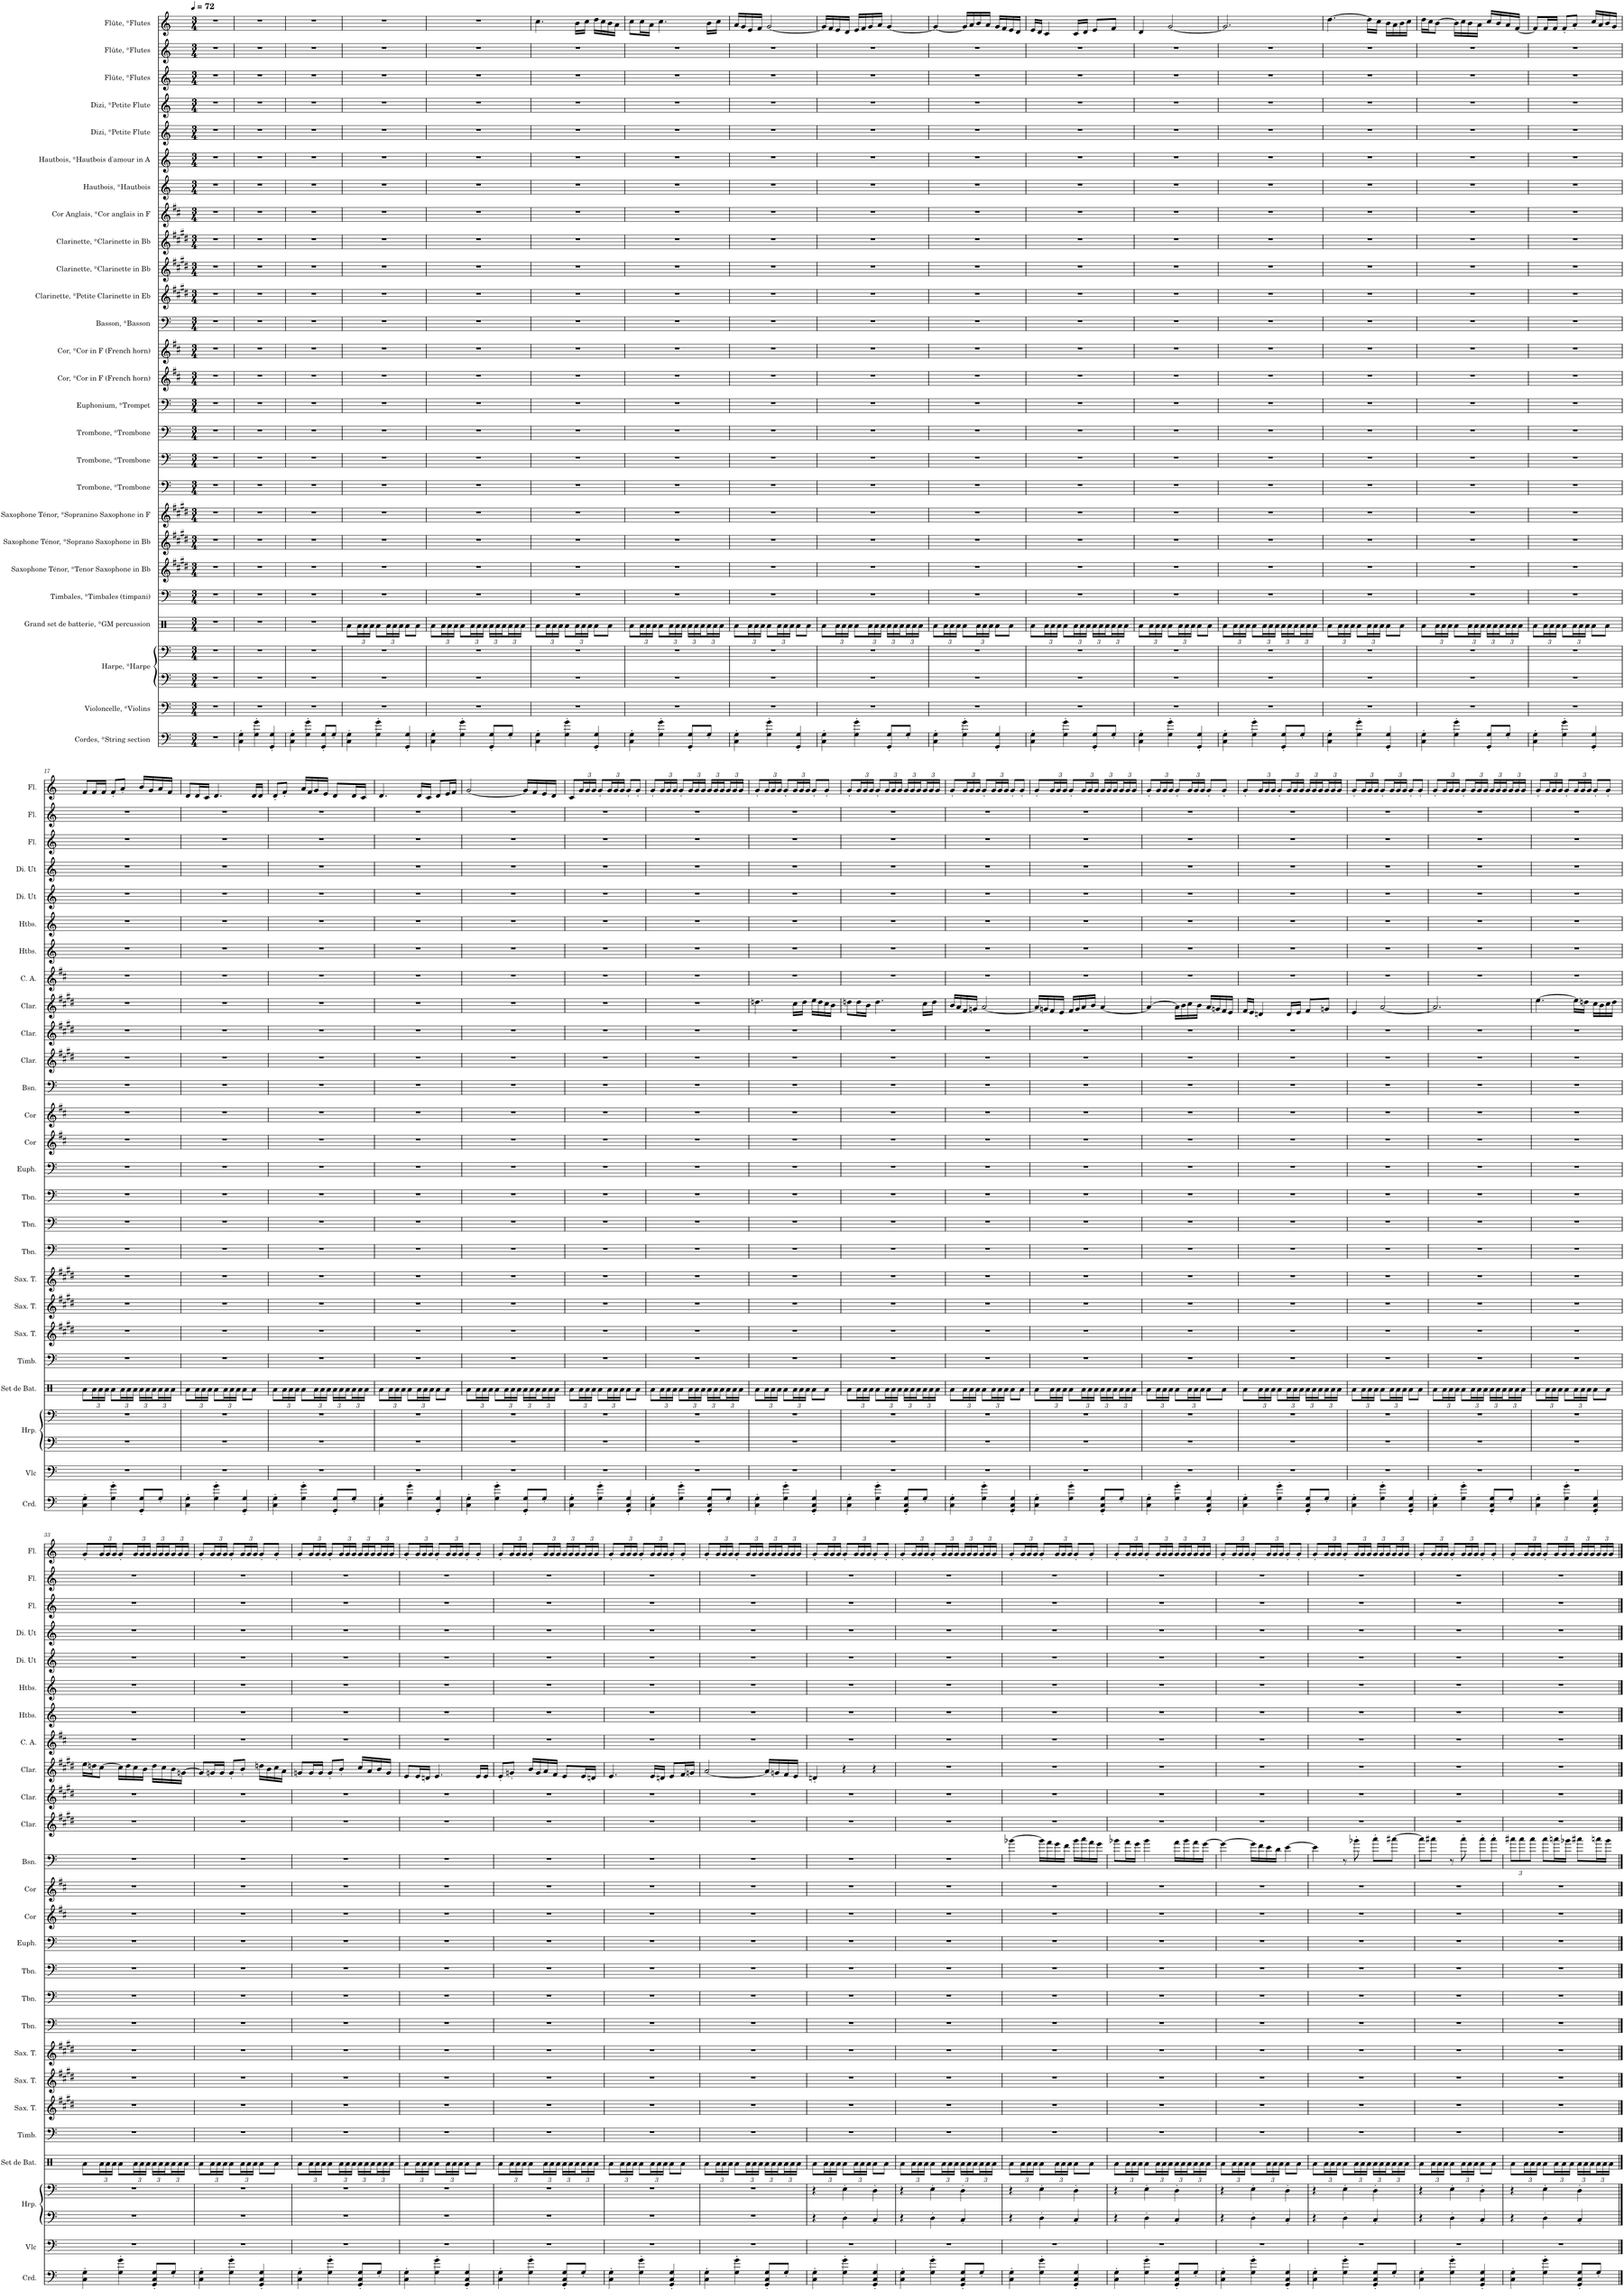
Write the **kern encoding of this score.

**kern	**kern	**kern	**kern	**kern	**kern	**kern	**kern	**kern	**kern	**kern	**kern	**kern	**kern	**kern	**kern	**kern	**kern	**kern	**kern	**kern	**kern	**kern	**kern	**kern	**kern	**kern
*part26	*part25	*part24	*part24	*part23	*part22	*part21	*part20	*part19	*part18	*part17	*part16	*part15	*part14	*part13	*part12	*part11	*part10	*part9	*part8	*part7	*part6	*part5	*part4	*part3	*part2	*part1
*staff27	*staff26	*staff25	*staff24	*staff23	*staff22	*staff21	*staff20	*staff19	*staff18	*staff17	*staff16	*staff15	*staff14	*staff13	*staff12	*staff11	*staff10	*staff9	*staff8	*staff7	*staff6	*staff5	*staff4	*staff3	*staff2	*staff1
*I"Cordes, *String section	*I"Violoncelle, *Violins	*I"Harpe, *Harpe	*	*I"Grand set de batterie, *GM percussion	*I"Timbales, *Timbales (timpani)	*I"Saxophone Ténor, *Tenor Saxophone in Bb	*I"Saxophone Ténor, *Soprano Saxophone in Bb	*I"Saxophone Ténor, *Sopranino Saxophone in F	*I"Trombone, *Trombone	*I"Trombone, *Trombone	*I"Trombone, *Trombone	*I"Euphonium, *Trompet	*I"Cor, *Cor in F (French horn)	*I"Cor, *Cor in F (French horn)	*I"Basson, *Basson	*I"Clarinette, *Petite Clarinette in Eb	*I"Clarinette, *Clarinette in Bb	*I"Clarinette, *Clarinette in Bb	*I"Cor Anglais, *Cor anglais in F	*I"Hautbois, *Hautbois	*I"Hautbois, *Hautbois d'amour in A	*I"Dizi, *Petite Flute	*I"Dizi, *Petite Flute	*I"Flûte, *Flutes	*I"Flûte, *Flutes	*I"Flûte, *Flutes
*I'Crd.	*I'Vlc	*I'Hrp.	*	*I'Set de Bat.	*I'Timb.	*I'Sax. T.	*I'Sax. T.	*I'Sax. T.	*I'Tbn.	*I'Tbn.	*I'Tbn.	*I'Euph.	*I'Cor	*I'Cor	*I'Bsn.	*I'Clar.	*I'Clar.	*I'Clar.	*I'C. A.	*I'Htbs.	*I'Htbs.	*I'Di. Ut	*I'Di. Ut	*I'Fl.	*I'Fl.	*I'Fl.
*clefF4	*clefF4	*clefF4	*clefF4	*clefX	*clefF4	*clefG2	*clefG2	*clefG2	*clefF4	*clefF4	*clefF4	*clefF4	*clefG2	*clefG2	*clefF4	*clefG2	*clefG2	*clefG2	*clefG2	*clefG2	*clefG2	*clefG2	*clefG2	*clefG2	*clefG2	*clefG2
*	*	*	*	*	*	*Trd8c14	*Trd8c14	*Trd8c14	*	*	*	*	*Trd4c7	*Trd4c7	*	*Trd1c2	*Trd1c2	*Trd1c2	*Trd4c7	*	*	*Trd-7c-12	*Trd-7c-12	*	*	*
*k[]	*k[]	*k[]	*k[]	*k[]	*k[]	*k[f#c#g#d#]	*k[f#c#g#d#]	*k[f#c#g#d#]	*k[]	*k[]	*k[]	*k[]	*k[f#c#]	*k[f#c#]	*k[]	*k[f#c#g#d#]	*k[f#c#g#d#]	*k[f#c#g#d#]	*k[f#c#]	*k[]	*k[]	*k[]	*k[]	*k[]	*k[]	*k[]
*M3/4	*M3/4	*M3/4	*M3/4	*M3/4	*M3/4	*M3/4	*M3/4	*M3/4	*M3/4	*M3/4	*M3/4	*M3/4	*M3/4	*M3/4	*M3/4	*M3/4	*M3/4	*M3/4	*M3/4	*M3/4	*M3/4	*M3/4	*M3/4	*M3/4	*M3/4	*M3/4
*MM72	*MM72	*MM72	*MM72	*MM72	*MM72	*MM72	*MM72	*MM72	*MM72	*MM72	*MM72	*MM72	*MM72	*MM72	*MM72	*MM72	*MM72	*MM72	*MM72	*MM72	*MM72	*MM72	*MM72	*MM72	*MM72	*MM72
=1	=1	=1	=1	=1	=1	=1	=1	=1	=1	=1	=1	=1	=1	=1	=1	=1	=1	=1	=1	=1	=1	=1	=1	=1	=1	=1
2.r	2.r	2.r	2.r	2.r	2.r	2.r	2.r	2.r	2.r	2.r	2.r	2.r	2.r	2.r	2.r	2.r	2.r	2.r	2.r	2.r	2.r	2.r	2.r	2.r	2.r	2.r
=2	=2	=2	=2	=2	=2	=2	=2	=2	=2	=2	=2	=2	=2	=2	=2	=2	=2	=2	=2	=2	=2	=2	=2	=2	=2	=2
4C\' 4G\'	2.r	2.r	2.r	2.r	2.r	2.r	2.r	2.r	2.r	2.r	2.r	2.r	2.r	2.r	2.r	2.r	2.r	2.r	2.r	2.r	2.r	2.r	2.r	2.r	2.r	2.r
4G\' 4g\'	.	.	.	.	.	.	.	.	.	.	.	.	.	.	.	.	.	.	.	.	.	.	.	.	.	.
4GG/' 4G/'	.	.	.	.	.	.	.	.	.	.	.	.	.	.	.	.	.	.	.	.	.	.	.	.	.	.
=3	=3	=3	=3	=3	=3	=3	=3	=3	=3	=3	=3	=3	=3	=3	=3	=3	=3	=3	=3	=3	=3	=3	=3	=3	=3	=3
4C\' 4G\'	2.r	2.r	2.r	2.r	2.r	2.r	2.r	2.r	2.r	2.r	2.r	2.r	2.r	2.r	2.r	2.r	2.r	2.r	2.r	2.r	2.r	2.r	2.r	2.r	2.r	2.r
4G\' 4g\'	.	.	.	.	.	.	.	.	.	.	.	.	.	.	.	.	.	.	.	.	.	.	.	.	.	.
8GG/' 8G/'L	.	.	.	.	.	.	.	.	.	.	.	.	.	.	.	.	.	.	.	.	.	.	.	.	.	.
8G'/J	.	.	.	.	.	.	.	.	.	.	.	.	.	.	.	.	.	.	.	.	.	.	.	.	.	.
=4	=4	=4	=4	=4	=4	=4	=4	=4	=4	=4	=4	=4	=4	=4	=4	=4	=4	=4	=4	=4	=4	=4	=4	=4	=4	=4
4C\' 4G\'	2.r	2.r	2.r	8Ra\L	2.r	2.r	2.r	2.r	2.r	2.r	2.r	2.r	2.r	2.r	2.r	2.r	2.r	2.r	2.r	2.r	2.r	2.r	2.r	2.r	2.r	2.r
*	*	*	*	*Xbrackettup	*	*	*	*	*	*	*	*	*	*	*	*	*	*	*	*	*	*	*	*	*	*
.	.	.	.	24Ra\L	.	.	.	.	.	.	.	.	.	.	.	.	.	.	.	.	.	.	.	.	.	.
.	.	.	.	24Ra\	.	.	.	.	.	.	.	.	.	.	.	.	.	.	.	.	.	.	.	.	.	.
.	.	.	.	24Ra\JJ	.	.	.	.	.	.	.	.	.	.	.	.	.	.	.	.	.	.	.	.	.	.
4G\' 4g\'	.	.	.	8Ra\L	.	.	.	.	.	.	.	.	.	.	.	.	.	.	.	.	.	.	.	.	.	.
.	.	.	.	24Ra\L	.	.	.	.	.	.	.	.	.	.	.	.	.	.	.	.	.	.	.	.	.	.
.	.	.	.	24Ra\	.	.	.	.	.	.	.	.	.	.	.	.	.	.	.	.	.	.	.	.	.	.
.	.	.	.	24Ra\JJ	.	.	.	.	.	.	.	.	.	.	.	.	.	.	.	.	.	.	.	.	.	.
4GG/' 4G/'	.	.	.	8Ra\L	.	.	.	.	.	.	.	.	.	.	.	.	.	.	.	.	.	.	.	.	.	.
.	.	.	.	8Ra\J	.	.	.	.	.	.	.	.	.	.	.	.	.	.	.	.	.	.	.	.	.	.
=5	=5	=5	=5	=5	=5	=5	=5	=5	=5	=5	=5	=5	=5	=5	=5	=5	=5	=5	=5	=5	=5	=5	=5	=5	=5	=5
4C\' 4G\'	2.r	2.r	2.r	8Ra\L	2.r	2.r	2.r	2.r	2.r	2.r	2.r	2.r	2.r	2.r	2.r	2.r	2.r	2.r	2.r	2.r	2.r	2.r	2.r	2.r	2.r	2.r
.	.	.	.	24Ra\L	.	.	.	.	.	.	.	.	.	.	.	.	.	.	.	.	.	.	.	.	.	.
.	.	.	.	24Ra\	.	.	.	.	.	.	.	.	.	.	.	.	.	.	.	.	.	.	.	.	.	.
.	.	.	.	24Ra\JJ	.	.	.	.	.	.	.	.	.	.	.	.	.	.	.	.	.	.	.	.	.	.
4G\' 4g\'	.	.	.	8Ra\L	.	.	.	.	.	.	.	.	.	.	.	.	.	.	.	.	.	.	.	.	.	.
.	.	.	.	24Ra\L	.	.	.	.	.	.	.	.	.	.	.	.	.	.	.	.	.	.	.	.	.	.
.	.	.	.	24Ra\	.	.	.	.	.	.	.	.	.	.	.	.	.	.	.	.	.	.	.	.	.	.
.	.	.	.	24Ra\JJ	.	.	.	.	.	.	.	.	.	.	.	.	.	.	.	.	.	.	.	.	.	.
8GG/' 8G/'L	.	.	.	24Ra\LL	.	.	.	.	.	.	.	.	.	.	.	.	.	.	.	.	.	.	.	.	.	.
.	.	.	.	24Ra\	.	.	.	.	.	.	.	.	.	.	.	.	.	.	.	.	.	.	.	.	.	.
.	.	.	.	24Ra\	.	.	.	.	.	.	.	.	.	.	.	.	.	.	.	.	.	.	.	.	.	.
8G'/J	.	.	.	24Ra\	.	.	.	.	.	.	.	.	.	.	.	.	.	.	.	.	.	.	.	.	.	.
.	.	.	.	24Ra\	.	.	.	.	.	.	.	.	.	.	.	.	.	.	.	.	.	.	.	.	.	.
.	.	.	.	24Ra\JJ	.	.	.	.	.	.	.	.	.	.	.	.	.	.	.	.	.	.	.	.	.	.
=6	=6	=6	=6	=6	=6	=6	=6	=6	=6	=6	=6	=6	=6	=6	=6	=6	=6	=6	=6	=6	=6	=6	=6	=6	=6	=6
4C\' 4G\'	2.r	2.r	2.r	8Ra\L	2.r	2.r	2.r	2.r	2.r	2.r	2.r	2.r	2.r	2.r	2.r	2.r	2.r	2.r	2.r	2.r	2.r	2.r	2.r	2.r	2.r	4.cc\
.	.	.	.	24Ra\L	.	.	.	.	.	.	.	.	.	.	.	.	.	.	.	.	.	.	.	.	.	.
.	.	.	.	24Ra\	.	.	.	.	.	.	.	.	.	.	.	.	.	.	.	.	.	.	.	.	.	.
.	.	.	.	24Ra\JJ	.	.	.	.	.	.	.	.	.	.	.	.	.	.	.	.	.	.	.	.	.	.
4G\' 4g\'	.	.	.	8Ra\L	.	.	.	.	.	.	.	.	.	.	.	.	.	.	.	.	.	.	.	.	.	.
.	.	.	.	24Ra\L	.	.	.	.	.	.	.	.	.	.	.	.	.	.	.	.	.	.	.	.	.	16b\LL
.	.	.	.	24Ra\	.	.	.	.	.	.	.	.	.	.	.	.	.	.	.	.	.	.	.	.	.	.
.	.	.	.	.	.	.	.	.	.	.	.	.	.	.	.	.	.	.	.	.	.	.	.	.	.	16cc\JJ
.	.	.	.	24Ra\JJ	.	.	.	.	.	.	.	.	.	.	.	.	.	.	.	.	.	.	.	.	.	.
4GG/' 4G/'	.	.	.	8Ra\L	.	.	.	.	.	.	.	.	.	.	.	.	.	.	.	.	.	.	.	.	.	16dd\LL
.	.	.	.	.	.	.	.	.	.	.	.	.	.	.	.	.	.	.	.	.	.	.	.	.	.	16cc\
.	.	.	.	8Ra\J	.	.	.	.	.	.	.	.	.	.	.	.	.	.	.	.	.	.	.	.	.	16b\
.	.	.	.	.	.	.	.	.	.	.	.	.	.	.	.	.	.	.	.	.	.	.	.	.	.	16a\JJ
=7	=7	=7	=7	=7	=7	=7	=7	=7	=7	=7	=7	=7	=7	=7	=7	=7	=7	=7	=7	=7	=7	=7	=7	=7	=7	=7
4C\' 4G\'	2.r	2.r	2.r	8Ra\L	2.r	2.r	2.r	2.r	2.r	2.r	2.r	2.r	2.r	2.r	2.r	2.r	2.r	2.r	2.r	2.r	2.r	2.r	2.r	2.r	2.r	8cc\L
.	.	.	.	24Ra\L	.	.	.	.	.	.	.	.	.	.	.	.	.	.	.	.	.	.	.	.	.	16cc\L
.	.	.	.	24Ra\	.	.	.	.	.	.	.	.	.	.	.	.	.	.	.	.	.	.	.	.	.	.
.	.	.	.	.	.	.	.	.	.	.	.	.	.	.	.	.	.	.	.	.	.	.	.	.	.	16a\JJ
.	.	.	.	24Ra\JJ	.	.	.	.	.	.	.	.	.	.	.	.	.	.	.	.	.	.	.	.	.	.
4G\' 4g\'	.	.	.	8Ra\L	.	.	.	.	.	.	.	.	.	.	.	.	.	.	.	.	.	.	.	.	.	4.cc\
.	.	.	.	24Ra\L	.	.	.	.	.	.	.	.	.	.	.	.	.	.	.	.	.	.	.	.	.	.
.	.	.	.	24Ra\	.	.	.	.	.	.	.	.	.	.	.	.	.	.	.	.	.	.	.	.	.	.
.	.	.	.	24Ra\JJ	.	.	.	.	.	.	.	.	.	.	.	.	.	.	.	.	.	.	.	.	.	.
8GG/' 8G/'L	.	.	.	24Ra\LL	.	.	.	.	.	.	.	.	.	.	.	.	.	.	.	.	.	.	.	.	.	.
.	.	.	.	24Ra\	.	.	.	.	.	.	.	.	.	.	.	.	.	.	.	.	.	.	.	.	.	.
.	.	.	.	24Ra\	.	.	.	.	.	.	.	.	.	.	.	.	.	.	.	.	.	.	.	.	.	.
8G'/J	.	.	.	24Ra\	.	.	.	.	.	.	.	.	.	.	.	.	.	.	.	.	.	.	.	.	.	16b\LL
.	.	.	.	24Ra\	.	.	.	.	.	.	.	.	.	.	.	.	.	.	.	.	.	.	.	.	.	.
.	.	.	.	.	.	.	.	.	.	.	.	.	.	.	.	.	.	.	.	.	.	.	.	.	.	16cc\JJ
.	.	.	.	24Ra\JJ	.	.	.	.	.	.	.	.	.	.	.	.	.	.	.	.	.	.	.	.	.	.
=8	=8	=8	=8	=8	=8	=8	=8	=8	=8	=8	=8	=8	=8	=8	=8	=8	=8	=8	=8	=8	=8	=8	=8	=8	=8	=8
4C\' 4G\'	2.r	2.r	2.r	8Ra\L	2.r	2.r	2.r	2.r	2.r	2.r	2.r	2.r	2.r	2.r	2.r	2.r	2.r	2.r	2.r	2.r	2.r	2.r	2.r	2.r	2.r	16a/LL
.	.	.	.	.	.	.	.	.	.	.	.	.	.	.	.	.	.	.	.	.	.	.	.	.	.	16g/
.	.	.	.	24Ra\L	.	.	.	.	.	.	.	.	.	.	.	.	.	.	.	.	.	.	.	.	.	16e/
.	.	.	.	24Ra\	.	.	.	.	.	.	.	.	.	.	.	.	.	.	.	.	.	.	.	.	.	.
.	.	.	.	.	.	.	.	.	.	.	.	.	.	.	.	.	.	.	.	.	.	.	.	.	.	16f/JJ
.	.	.	.	24Ra\JJ	.	.	.	.	.	.	.	.	.	.	.	.	.	.	.	.	.	.	.	.	.	.
4G\' 4g\'	.	.	.	8Ra\L	.	.	.	.	.	.	.	.	.	.	.	.	.	.	.	.	.	.	.	.	.	[2g/
.	.	.	.	24Ra\L	.	.	.	.	.	.	.	.	.	.	.	.	.	.	.	.	.	.	.	.	.	.
.	.	.	.	24Ra\	.	.	.	.	.	.	.	.	.	.	.	.	.	.	.	.	.	.	.	.	.	.
.	.	.	.	24Ra\JJ	.	.	.	.	.	.	.	.	.	.	.	.	.	.	.	.	.	.	.	.	.	.
4GG/' 4G/'	.	.	.	8Ra\L	.	.	.	.	.	.	.	.	.	.	.	.	.	.	.	.	.	.	.	.	.	.
.	.	.	.	8Ra\J	.	.	.	.	.	.	.	.	.	.	.	.	.	.	.	.	.	.	.	.	.	.
=9	=9	=9	=9	=9	=9	=9	=9	=9	=9	=9	=9	=9	=9	=9	=9	=9	=9	=9	=9	=9	=9	=9	=9	=9	=9	=9
4C\' 4G\'	2.r	2.r	2.r	8Ra\L	2.r	2.r	2.r	2.r	2.r	2.r	2.r	2.r	2.r	2.r	2.r	2.r	2.r	2.r	2.r	2.r	2.r	2.r	2.r	2.r	2.r	16g/LL]
.	.	.	.	.	.	.	.	.	.	.	.	.	.	.	.	.	.	.	.	.	.	.	.	.	.	16f/
.	.	.	.	24Ra\L	.	.	.	.	.	.	.	.	.	.	.	.	.	.	.	.	.	.	.	.	.	16e/
.	.	.	.	24Ra\	.	.	.	.	.	.	.	.	.	.	.	.	.	.	.	.	.	.	.	.	.	.
.	.	.	.	.	.	.	.	.	.	.	.	.	.	.	.	.	.	.	.	.	.	.	.	.	.	16d/JJ
.	.	.	.	24Ra\JJ	.	.	.	.	.	.	.	.	.	.	.	.	.	.	.	.	.	.	.	.	.	.
4G\' 4g\'	.	.	.	8Ra\L	.	.	.	.	.	.	.	.	.	.	.	.	.	.	.	.	.	.	.	.	.	16e/LL
.	.	.	.	.	.	.	.	.	.	.	.	.	.	.	.	.	.	.	.	.	.	.	.	.	.	16f/
.	.	.	.	24Ra\L	.	.	.	.	.	.	.	.	.	.	.	.	.	.	.	.	.	.	.	.	.	16g/
.	.	.	.	24Ra\	.	.	.	.	.	.	.	.	.	.	.	.	.	.	.	.	.	.	.	.	.	.
.	.	.	.	.	.	.	.	.	.	.	.	.	.	.	.	.	.	.	.	.	.	.	.	.	.	16a/JJ
.	.	.	.	24Ra\JJ	.	.	.	.	.	.	.	.	.	.	.	.	.	.	.	.	.	.	.	.	.	.
8GG/' 8G/'L	.	.	.	24Ra\LL	.	.	.	.	.	.	.	.	.	.	.	.	.	.	.	.	.	.	.	.	.	[4g/
.	.	.	.	24Ra\	.	.	.	.	.	.	.	.	.	.	.	.	.	.	.	.	.	.	.	.	.	.
.	.	.	.	24Ra\	.	.	.	.	.	.	.	.	.	.	.	.	.	.	.	.	.	.	.	.	.	.
8G'/J	.	.	.	24Ra\	.	.	.	.	.	.	.	.	.	.	.	.	.	.	.	.	.	.	.	.	.	.
.	.	.	.	24Ra\	.	.	.	.	.	.	.	.	.	.	.	.	.	.	.	.	.	.	.	.	.	.
.	.	.	.	24Ra\JJ	.	.	.	.	.	.	.	.	.	.	.	.	.	.	.	.	.	.	.	.	.	.
=10	=10	=10	=10	=10	=10	=10	=10	=10	=10	=10	=10	=10	=10	=10	=10	=10	=10	=10	=10	=10	=10	=10	=10	=10	=10	=10
4C\' 4G\'	2.r	2.r	2.r	8Ra\L	2.r	2.r	2.r	2.r	2.r	2.r	2.r	2.r	2.r	2.r	2.r	2.r	2.r	2.r	2.r	2.r	2.r	2.r	2.r	2.r	2.r	4g/_
.	.	.	.	24Ra\L	.	.	.	.	.	.	.	.	.	.	.	.	.	.	.	.	.	.	.	.	.	.
.	.	.	.	24Ra\	.	.	.	.	.	.	.	.	.	.	.	.	.	.	.	.	.	.	.	.	.	.
.	.	.	.	24Ra\JJ	.	.	.	.	.	.	.	.	.	.	.	.	.	.	.	.	.	.	.	.	.	.
4G\' 4g\'	.	.	.	8Ra\L	.	.	.	.	.	.	.	.	.	.	.	.	.	.	.	.	.	.	.	.	.	16g/LL]
.	.	.	.	.	.	.	.	.	.	.	.	.	.	.	.	.	.	.	.	.	.	.	.	.	.	16a/
.	.	.	.	24Ra\L	.	.	.	.	.	.	.	.	.	.	.	.	.	.	.	.	.	.	.	.	.	16b/
.	.	.	.	24Ra\	.	.	.	.	.	.	.	.	.	.	.	.	.	.	.	.	.	.	.	.	.	.
.	.	.	.	.	.	.	.	.	.	.	.	.	.	.	.	.	.	.	.	.	.	.	.	.	.	16a/JJ
.	.	.	.	24Ra\JJ	.	.	.	.	.	.	.	.	.	.	.	.	.	.	.	.	.	.	.	.	.	.
4GG/' 4G/'	.	.	.	8Ra\L	.	.	.	.	.	.	.	.	.	.	.	.	.	.	.	.	.	.	.	.	.	16g/LL
.	.	.	.	.	.	.	.	.	.	.	.	.	.	.	.	.	.	.	.	.	.	.	.	.	.	16f/
.	.	.	.	8Ra\J	.	.	.	.	.	.	.	.	.	.	.	.	.	.	.	.	.	.	.	.	.	16e/
.	.	.	.	.	.	.	.	.	.	.	.	.	.	.	.	.	.	.	.	.	.	.	.	.	.	16d/JJ
=11	=11	=11	=11	=11	=11	=11	=11	=11	=11	=11	=11	=11	=11	=11	=11	=11	=11	=11	=11	=11	=11	=11	=11	=11	=11	=11
4C\' 4G\'	2.r	2.r	2.r	8Ra\L	2.r	2.r	2.r	2.r	2.r	2.r	2.r	2.r	2.r	2.r	2.r	2.r	2.r	2.r	2.r	2.r	2.r	2.r	2.r	2.r	2.r	16e/LL
.	.	.	.	.	.	.	.	.	.	.	.	.	.	.	.	.	.	.	.	.	.	.	.	.	.	16d/JJ
.	.	.	.	24Ra\L	.	.	.	.	.	.	.	.	.	.	.	.	.	.	.	.	.	.	.	.	.	4c/
.	.	.	.	24Ra\	.	.	.	.	.	.	.	.	.	.	.	.	.	.	.	.	.	.	.	.	.	.
.	.	.	.	24Ra\JJ	.	.	.	.	.	.	.	.	.	.	.	.	.	.	.	.	.	.	.	.	.	.
4G\' 4g\'	.	.	.	8Ra\L	.	.	.	.	.	.	.	.	.	.	.	.	.	.	.	.	.	.	.	.	.	.
.	.	.	.	24Ra\L	.	.	.	.	.	.	.	.	.	.	.	.	.	.	.	.	.	.	.	.	.	16c/LL
.	.	.	.	24Ra\	.	.	.	.	.	.	.	.	.	.	.	.	.	.	.	.	.	.	.	.	.	.
.	.	.	.	.	.	.	.	.	.	.	.	.	.	.	.	.	.	.	.	.	.	.	.	.	.	16d/JJ
.	.	.	.	24Ra\JJ	.	.	.	.	.	.	.	.	.	.	.	.	.	.	.	.	.	.	.	.	.	.
8GG/' 8G/'L	.	.	.	24Ra\LL	.	.	.	.	.	.	.	.	.	.	.	.	.	.	.	.	.	.	.	.	.	8e/L
.	.	.	.	24Ra\	.	.	.	.	.	.	.	.	.	.	.	.	.	.	.	.	.	.	.	.	.	.
.	.	.	.	24Ra\	.	.	.	.	.	.	.	.	.	.	.	.	.	.	.	.	.	.	.	.	.	.
8G'/J	.	.	.	24Ra\	.	.	.	.	.	.	.	.	.	.	.	.	.	.	.	.	.	.	.	.	.	8f/J
.	.	.	.	24Ra\	.	.	.	.	.	.	.	.	.	.	.	.	.	.	.	.	.	.	.	.	.	.
.	.	.	.	24Ra\JJ	.	.	.	.	.	.	.	.	.	.	.	.	.	.	.	.	.	.	.	.	.	.
=12	=12	=12	=12	=12	=12	=12	=12	=12	=12	=12	=12	=12	=12	=12	=12	=12	=12	=12	=12	=12	=12	=12	=12	=12	=12	=12
4C\' 4G\'	2.r	2.r	2.r	8Ra\L	2.r	2.r	2.r	2.r	2.r	2.r	2.r	2.r	2.r	2.r	2.r	2.r	2.r	2.r	2.r	2.r	2.r	2.r	2.r	2.r	2.r	4d/
.	.	.	.	24Ra\L	.	.	.	.	.	.	.	.	.	.	.	.	.	.	.	.	.	.	.	.	.	.
.	.	.	.	24Ra\	.	.	.	.	.	.	.	.	.	.	.	.	.	.	.	.	.	.	.	.	.	.
.	.	.	.	24Ra\JJ	.	.	.	.	.	.	.	.	.	.	.	.	.	.	.	.	.	.	.	.	.	.
4G\' 4g\'	.	.	.	8Ra\L	.	.	.	.	.	.	.	.	.	.	.	.	.	.	.	.	.	.	.	.	.	[2g/
.	.	.	.	24Ra\L	.	.	.	.	.	.	.	.	.	.	.	.	.	.	.	.	.	.	.	.	.	.
.	.	.	.	24Ra\	.	.	.	.	.	.	.	.	.	.	.	.	.	.	.	.	.	.	.	.	.	.
.	.	.	.	24Ra\JJ	.	.	.	.	.	.	.	.	.	.	.	.	.	.	.	.	.	.	.	.	.	.
4GG/' 4G/'	.	.	.	8Ra\L	.	.	.	.	.	.	.	.	.	.	.	.	.	.	.	.	.	.	.	.	.	.
.	.	.	.	8Ra\J	.	.	.	.	.	.	.	.	.	.	.	.	.	.	.	.	.	.	.	.	.	.
=13	=13	=13	=13	=13	=13	=13	=13	=13	=13	=13	=13	=13	=13	=13	=13	=13	=13	=13	=13	=13	=13	=13	=13	=13	=13	=13
4C\' 4G\'	2.r	2.r	2.r	8Ra\L	2.r	2.r	2.r	2.r	2.r	2.r	2.r	2.r	2.r	2.r	2.r	2.r	2.r	2.r	2.r	2.r	2.r	2.r	2.r	2.r	2.r	2.g/]
.	.	.	.	24Ra\L	.	.	.	.	.	.	.	.	.	.	.	.	.	.	.	.	.	.	.	.	.	.
.	.	.	.	24Ra\	.	.	.	.	.	.	.	.	.	.	.	.	.	.	.	.	.	.	.	.	.	.
.	.	.	.	24Ra\JJ	.	.	.	.	.	.	.	.	.	.	.	.	.	.	.	.	.	.	.	.	.	.
4G\' 4g\'	.	.	.	8Ra\L	.	.	.	.	.	.	.	.	.	.	.	.	.	.	.	.	.	.	.	.	.	.
.	.	.	.	24Ra\L	.	.	.	.	.	.	.	.	.	.	.	.	.	.	.	.	.	.	.	.	.	.
.	.	.	.	24Ra\	.	.	.	.	.	.	.	.	.	.	.	.	.	.	.	.	.	.	.	.	.	.
.	.	.	.	24Ra\JJ	.	.	.	.	.	.	.	.	.	.	.	.	.	.	.	.	.	.	.	.	.	.
8GG/' 8G/'L	.	.	.	24Ra\LL	.	.	.	.	.	.	.	.	.	.	.	.	.	.	.	.	.	.	.	.	.	.
.	.	.	.	24Ra\	.	.	.	.	.	.	.	.	.	.	.	.	.	.	.	.	.	.	.	.	.	.
.	.	.	.	24Ra\	.	.	.	.	.	.	.	.	.	.	.	.	.	.	.	.	.	.	.	.	.	.
8G'/J	.	.	.	24Ra\	.	.	.	.	.	.	.	.	.	.	.	.	.	.	.	.	.	.	.	.	.	.
.	.	.	.	24Ra\	.	.	.	.	.	.	.	.	.	.	.	.	.	.	.	.	.	.	.	.	.	.
.	.	.	.	24Ra\JJ	.	.	.	.	.	.	.	.	.	.	.	.	.	.	.	.	.	.	.	.	.	.
=14	=14	=14	=14	=14	=14	=14	=14	=14	=14	=14	=14	=14	=14	=14	=14	=14	=14	=14	=14	=14	=14	=14	=14	=14	=14	=14
4C\' 4G\'	2.r	2.r	2.r	8Ra\L	2.r	2.r	2.r	2.r	2.r	2.r	2.r	2.r	2.r	2.r	2.r	2.r	2.r	2.r	2.r	2.r	2.r	2.r	2.r	2.r	2.r	[4.dd\
.	.	.	.	24Ra\L	.	.	.	.	.	.	.	.	.	.	.	.	.	.	.	.	.	.	.	.	.	.
.	.	.	.	24Ra\	.	.	.	.	.	.	.	.	.	.	.	.	.	.	.	.	.	.	.	.	.	.
.	.	.	.	24Ra\JJ	.	.	.	.	.	.	.	.	.	.	.	.	.	.	.	.	.	.	.	.	.	.
4G\' 4g\'	.	.	.	8Ra\L	.	.	.	.	.	.	.	.	.	.	.	.	.	.	.	.	.	.	.	.	.	.
.	.	.	.	24Ra\L	.	.	.	.	.	.	.	.	.	.	.	.	.	.	.	.	.	.	.	.	.	16dd\LL]
.	.	.	.	24Ra\	.	.	.	.	.	.	.	.	.	.	.	.	.	.	.	.	.	.	.	.	.	.
.	.	.	.	.	.	.	.	.	.	.	.	.	.	.	.	.	.	.	.	.	.	.	.	.	.	16cc\JJ
.	.	.	.	24Ra\JJ	.	.	.	.	.	.	.	.	.	.	.	.	.	.	.	.	.	.	.	.	.	.
4GG/' 4G/'	.	.	.	8Ra\L	.	.	.	.	.	.	.	.	.	.	.	.	.	.	.	.	.	.	.	.	.	16b\LL
.	.	.	.	.	.	.	.	.	.	.	.	.	.	.	.	.	.	.	.	.	.	.	.	.	.	16a\
.	.	.	.	8Ra\J	.	.	.	.	.	.	.	.	.	.	.	.	.	.	.	.	.	.	.	.	.	16b\
.	.	.	.	.	.	.	.	.	.	.	.	.	.	.	.	.	.	.	.	.	.	.	.	.	.	16cc\JJ
=15	=15	=15	=15	=15	=15	=15	=15	=15	=15	=15	=15	=15	=15	=15	=15	=15	=15	=15	=15	=15	=15	=15	=15	=15	=15	=15
4C\' 4G\'	2.r	2.r	2.r	8Ra\L	2.r	2.r	2.r	2.r	2.r	2.r	2.r	2.r	2.r	2.r	2.r	2.r	2.r	2.r	2.r	2.r	2.r	2.r	2.r	2.r	2.r	16dd\LL
.	.	.	.	.	.	.	.	.	.	.	.	.	.	.	.	.	.	.	.	.	.	.	.	.	.	16cc\J
.	.	.	.	24Ra\L	.	.	.	.	.	.	.	.	.	.	.	.	.	.	.	.	.	.	.	.	.	[8b\J
.	.	.	.	24Ra\	.	.	.	.	.	.	.	.	.	.	.	.	.	.	.	.	.	.	.	.	.	.
.	.	.	.	24Ra\JJ	.	.	.	.	.	.	.	.	.	.	.	.	.	.	.	.	.	.	.	.	.	.
4G\' 4g\'	.	.	.	8Ra\L	.	.	.	.	.	.	.	.	.	.	.	.	.	.	.	.	.	.	.	.	.	16b\LL]
.	.	.	.	.	.	.	.	.	.	.	.	.	.	.	.	.	.	.	.	.	.	.	.	.	.	16cc\
.	.	.	.	24Ra\L	.	.	.	.	.	.	.	.	.	.	.	.	.	.	.	.	.	.	.	.	.	16b\
.	.	.	.	24Ra\	.	.	.	.	.	.	.	.	.	.	.	.	.	.	.	.	.	.	.	.	.	.
.	.	.	.	.	.	.	.	.	.	.	.	.	.	.	.	.	.	.	.	.	.	.	.	.	.	16a\JJ
.	.	.	.	24Ra\JJ	.	.	.	.	.	.	.	.	.	.	.	.	.	.	.	.	.	.	.	.	.	.
8GG/' 8G/'L	.	.	.	24Ra\LL	.	.	.	.	.	.	.	.	.	.	.	.	.	.	.	.	.	.	.	.	.	16cc/LL
.	.	.	.	24Ra\	.	.	.	.	.	.	.	.	.	.	.	.	.	.	.	.	.	.	.	.	.	.
.	.	.	.	.	.	.	.	.	.	.	.	.	.	.	.	.	.	.	.	.	.	.	.	.	.	16b/
.	.	.	.	24Ra\	.	.	.	.	.	.	.	.	.	.	.	.	.	.	.	.	.	.	.	.	.	.
8G'/J	.	.	.	24Ra\	.	.	.	.	.	.	.	.	.	.	.	.	.	.	.	.	.	.	.	.	.	16a/
.	.	.	.	24Ra\	.	.	.	.	.	.	.	.	.	.	.	.	.	.	.	.	.	.	.	.	.	.
.	.	.	.	.	.	.	.	.	.	.	.	.	.	.	.	.	.	.	.	.	.	.	.	.	.	[16f/JJ
.	.	.	.	24Ra\JJ	.	.	.	.	.	.	.	.	.	.	.	.	.	.	.	.	.	.	.	.	.	.
=16	=16	=16	=16	=16	=16	=16	=16	=16	=16	=16	=16	=16	=16	=16	=16	=16	=16	=16	=16	=16	=16	=16	=16	=16	=16	=16
4C\' 4G\'	2.r	2.r	2.r	8Ra\L	2.r	2.r	2.r	2.r	2.r	2.r	2.r	2.r	2.r	2.r	2.r	2.r	2.r	2.r	2.r	2.r	2.r	2.r	2.r	2.r	2.r	8f/L]
.	.	.	.	24Ra\L	.	.	.	.	.	.	.	.	.	.	.	.	.	.	.	.	.	.	.	.	.	16f/L
.	.	.	.	24Ra\	.	.	.	.	.	.	.	.	.	.	.	.	.	.	.	.	.	.	.	.	.	.
.	.	.	.	.	.	.	.	.	.	.	.	.	.	.	.	.	.	.	.	.	.	.	.	.	.	16f/JJ
.	.	.	.	24Ra\JJ	.	.	.	.	.	.	.	.	.	.	.	.	.	.	.	.	.	.	.	.	.	.
4G\' 4g\'	.	.	.	8Ra\L	.	.	.	.	.	.	.	.	.	.	.	.	.	.	.	.	.	.	.	.	.	8f'/L
.	.	.	.	24Ra\L	.	.	.	.	.	.	.	.	.	.	.	.	.	.	.	.	.	.	.	.	.	8a'/J
.	.	.	.	24Ra\	.	.	.	.	.	.	.	.	.	.	.	.	.	.	.	.	.	.	.	.	.	.
.	.	.	.	24Ra\JJ	.	.	.	.	.	.	.	.	.	.	.	.	.	.	.	.	.	.	.	.	.	.
4GG/' 4G/'	.	.	.	8Ra\L	.	.	.	.	.	.	.	.	.	.	.	.	.	.	.	.	.	.	.	.	.	16cc/LL
.	.	.	.	.	.	.	.	.	.	.	.	.	.	.	.	.	.	.	.	.	.	.	.	.	.	16a/
.	.	.	.	8Ra\J	.	.	.	.	.	.	.	.	.	.	.	.	.	.	.	.	.	.	.	.	.	16b/
.	.	.	.	.	.	.	.	.	.	.	.	.	.	.	.	.	.	.	.	.	.	.	.	.	.	16g/JJ
!!LO:LB:g=z
=17	=17	=17	=17	=17	=17	=17	=17	=17	=17	=17	=17	=17	=17	=17	=17	=17	=17	=17	=17	=17	=17	=17	=17	=17	=17	=17
4C\' 4G\'	2.r	2.r	2.r	8Ra\L	2.r	2.r	2.r	2.r	2.r	2.r	2.r	2.r	2.r	2.r	2.r	2.r	2.r	2.r	2.r	2.r	2.r	2.r	2.r	2.r	2.r	8f/L
.	.	.	.	24Ra\L	.	.	.	.	.	.	.	.	.	.	.	.	.	.	.	.	.	.	.	.	.	16f/L
.	.	.	.	24Ra\	.	.	.	.	.	.	.	.	.	.	.	.	.	.	.	.	.	.	.	.	.	.
.	.	.	.	.	.	.	.	.	.	.	.	.	.	.	.	.	.	.	.	.	.	.	.	.	.	16f/JJ
.	.	.	.	24Ra\JJ	.	.	.	.	.	.	.	.	.	.	.	.	.	.	.	.	.	.	.	.	.	.
4G\' 4g\'	.	.	.	8Ra\L	.	.	.	.	.	.	.	.	.	.	.	.	.	.	.	.	.	.	.	.	.	8f'/L
.	.	.	.	24Ra\L	.	.	.	.	.	.	.	.	.	.	.	.	.	.	.	.	.	.	.	.	.	8a'/J
.	.	.	.	24Ra\	.	.	.	.	.	.	.	.	.	.	.	.	.	.	.	.	.	.	.	.	.	.
.	.	.	.	24Ra\JJ	.	.	.	.	.	.	.	.	.	.	.	.	.	.	.	.	.	.	.	.	.	.
8GG/' 8G/'L	.	.	.	24Ra\LL	.	.	.	.	.	.	.	.	.	.	.	.	.	.	.	.	.	.	.	.	.	16b/LL
.	.	.	.	24Ra\	.	.	.	.	.	.	.	.	.	.	.	.	.	.	.	.	.	.	.	.	.	.
.	.	.	.	.	.	.	.	.	.	.	.	.	.	.	.	.	.	.	.	.	.	.	.	.	.	16g/
.	.	.	.	24Ra\	.	.	.	.	.	.	.	.	.	.	.	.	.	.	.	.	.	.	.	.	.	.
8G'/J	.	.	.	24Ra\	.	.	.	.	.	.	.	.	.	.	.	.	.	.	.	.	.	.	.	.	.	16a/
.	.	.	.	24Ra\	.	.	.	.	.	.	.	.	.	.	.	.	.	.	.	.	.	.	.	.	.	.
.	.	.	.	.	.	.	.	.	.	.	.	.	.	.	.	.	.	.	.	.	.	.	.	.	.	16f/JJ
.	.	.	.	24Ra\JJ	.	.	.	.	.	.	.	.	.	.	.	.	.	.	.	.	.	.	.	.	.	.
=18	=18	=18	=18	=18	=18	=18	=18	=18	=18	=18	=18	=18	=18	=18	=18	=18	=18	=18	=18	=18	=18	=18	=18	=18	=18	=18
4C\' 4G\'	2.r	2.r	2.r	8Ra\L	2.r	2.r	2.r	2.r	2.r	2.r	2.r	2.r	2.r	2.r	2.r	2.r	2.r	2.r	2.r	2.r	2.r	2.r	2.r	2.r	2.r	8d/L
.	.	.	.	24Ra\L	.	.	.	.	.	.	.	.	.	.	.	.	.	.	.	.	.	.	.	.	.	16d/L
.	.	.	.	24Ra\	.	.	.	.	.	.	.	.	.	.	.	.	.	.	.	.	.	.	.	.	.	.
.	.	.	.	.	.	.	.	.	.	.	.	.	.	.	.	.	.	.	.	.	.	.	.	.	.	16c/JJ
.	.	.	.	24Ra\JJ	.	.	.	.	.	.	.	.	.	.	.	.	.	.	.	.	.	.	.	.	.	.
4G\' 4g\'	.	.	.	8Ra\L	.	.	.	.	.	.	.	.	.	.	.	.	.	.	.	.	.	.	.	.	.	4.d/
.	.	.	.	24Ra\L	.	.	.	.	.	.	.	.	.	.	.	.	.	.	.	.	.	.	.	.	.	.
.	.	.	.	24Ra\	.	.	.	.	.	.	.	.	.	.	.	.	.	.	.	.	.	.	.	.	.	.
.	.	.	.	24Ra\JJ	.	.	.	.	.	.	.	.	.	.	.	.	.	.	.	.	.	.	.	.	.	.
4GG/' 4G/'	.	.	.	8Ra\L	.	.	.	.	.	.	.	.	.	.	.	.	.	.	.	.	.	.	.	.	.	.
.	.	.	.	8Ra\J	.	.	.	.	.	.	.	.	.	.	.	.	.	.	.	.	.	.	.	.	.	16d/LL
.	.	.	.	.	.	.	.	.	.	.	.	.	.	.	.	.	.	.	.	.	.	.	.	.	.	16d/JJ
=19	=19	=19	=19	=19	=19	=19	=19	=19	=19	=19	=19	=19	=19	=19	=19	=19	=19	=19	=19	=19	=19	=19	=19	=19	=19	=19
4C\' 4G\'	2.r	2.r	2.r	8Ra\L	2.r	2.r	2.r	2.r	2.r	2.r	2.r	2.r	2.r	2.r	2.r	2.r	2.r	2.r	2.r	2.r	2.r	2.r	2.r	2.r	2.r	8d'/L
.	.	.	.	24Ra\L	.	.	.	.	.	.	.	.	.	.	.	.	.	.	.	.	.	.	.	.	.	8f'/J
.	.	.	.	24Ra\	.	.	.	.	.	.	.	.	.	.	.	.	.	.	.	.	.	.	.	.	.	.
.	.	.	.	24Ra\JJ	.	.	.	.	.	.	.	.	.	.	.	.	.	.	.	.	.	.	.	.	.	.
4G\' 4g\'	.	.	.	8Ra\L	.	.	.	.	.	.	.	.	.	.	.	.	.	.	.	.	.	.	.	.	.	16a/LL
.	.	.	.	.	.	.	.	.	.	.	.	.	.	.	.	.	.	.	.	.	.	.	.	.	.	16f/
.	.	.	.	24Ra\L	.	.	.	.	.	.	.	.	.	.	.	.	.	.	.	.	.	.	.	.	.	16g/
.	.	.	.	24Ra\	.	.	.	.	.	.	.	.	.	.	.	.	.	.	.	.	.	.	.	.	.	.
.	.	.	.	.	.	.	.	.	.	.	.	.	.	.	.	.	.	.	.	.	.	.	.	.	.	16e/JJ
.	.	.	.	24Ra\JJ	.	.	.	.	.	.	.	.	.	.	.	.	.	.	.	.	.	.	.	.	.	.
8GG/' 8G/'L	.	.	.	24Ra\LL	.	.	.	.	.	.	.	.	.	.	.	.	.	.	.	.	.	.	.	.	.	8d/L
.	.	.	.	24Ra\	.	.	.	.	.	.	.	.	.	.	.	.	.	.	.	.	.	.	.	.	.	.
.	.	.	.	24Ra\	.	.	.	.	.	.	.	.	.	.	.	.	.	.	.	.	.	.	.	.	.	.
8G'/J	.	.	.	24Ra\	.	.	.	.	.	.	.	.	.	.	.	.	.	.	.	.	.	.	.	.	.	16d/L
.	.	.	.	24Ra\	.	.	.	.	.	.	.	.	.	.	.	.	.	.	.	.	.	.	.	.	.	.
.	.	.	.	.	.	.	.	.	.	.	.	.	.	.	.	.	.	.	.	.	.	.	.	.	.	16c/JJ
.	.	.	.	24Ra\JJ	.	.	.	.	.	.	.	.	.	.	.	.	.	.	.	.	.	.	.	.	.	.
=20	=20	=20	=20	=20	=20	=20	=20	=20	=20	=20	=20	=20	=20	=20	=20	=20	=20	=20	=20	=20	=20	=20	=20	=20	=20	=20
4C\' 4G\'	2.r	2.r	2.r	8Ra\L	2.r	2.r	2.r	2.r	2.r	2.r	2.r	2.r	2.r	2.r	2.r	2.r	2.r	2.r	2.r	2.r	2.r	2.r	2.r	2.r	2.r	4.d/
.	.	.	.	24Ra\L	.	.	.	.	.	.	.	.	.	.	.	.	.	.	.	.	.	.	.	.	.	.
.	.	.	.	24Ra\	.	.	.	.	.	.	.	.	.	.	.	.	.	.	.	.	.	.	.	.	.	.
.	.	.	.	24Ra\JJ	.	.	.	.	.	.	.	.	.	.	.	.	.	.	.	.	.	.	.	.	.	.
4G\' 4g\'	.	.	.	8Ra\L	.	.	.	.	.	.	.	.	.	.	.	.	.	.	.	.	.	.	.	.	.	.
.	.	.	.	24Ra\L	.	.	.	.	.	.	.	.	.	.	.	.	.	.	.	.	.	.	.	.	.	16d/LL
.	.	.	.	24Ra\	.	.	.	.	.	.	.	.	.	.	.	.	.	.	.	.	.	.	.	.	.	.
.	.	.	.	.	.	.	.	.	.	.	.	.	.	.	.	.	.	.	.	.	.	.	.	.	.	16c/JJ
.	.	.	.	24Ra\JJ	.	.	.	.	.	.	.	.	.	.	.	.	.	.	.	.	.	.	.	.	.	.
4GG/' 4G/'	.	.	.	8Ra\L	.	.	.	.	.	.	.	.	.	.	.	.	.	.	.	.	.	.	.	.	.	8d/L
.	.	.	.	8Ra\J	.	.	.	.	.	.	.	.	.	.	.	.	.	.	.	.	.	.	.	.	.	16e/L
.	.	.	.	.	.	.	.	.	.	.	.	.	.	.	.	.	.	.	.	.	.	.	.	.	.	16f/JJ
=21	=21	=21	=21	=21	=21	=21	=21	=21	=21	=21	=21	=21	=21	=21	=21	=21	=21	=21	=21	=21	=21	=21	=21	=21	=21	=21
4C\' 4G\'	2.r	2.r	2.r	8Ra\L	2.r	2.r	2.r	2.r	2.r	2.r	2.r	2.r	2.r	2.r	2.r	2.r	2.r	2.r	2.r	2.r	2.r	2.r	2.r	2.r	2.r	[2g/
.	.	.	.	24Ra\L	.	.	.	.	.	.	.	.	.	.	.	.	.	.	.	.	.	.	.	.	.	.
.	.	.	.	24Ra\	.	.	.	.	.	.	.	.	.	.	.	.	.	.	.	.	.	.	.	.	.	.
.	.	.	.	24Ra\JJ	.	.	.	.	.	.	.	.	.	.	.	.	.	.	.	.	.	.	.	.	.	.
4G\' 4g\'	.	.	.	8Ra\L	.	.	.	.	.	.	.	.	.	.	.	.	.	.	.	.	.	.	.	.	.	.
.	.	.	.	24Ra\L	.	.	.	.	.	.	.	.	.	.	.	.	.	.	.	.	.	.	.	.	.	.
.	.	.	.	24Ra\	.	.	.	.	.	.	.	.	.	.	.	.	.	.	.	.	.	.	.	.	.	.
.	.	.	.	24Ra\JJ	.	.	.	.	.	.	.	.	.	.	.	.	.	.	.	.	.	.	.	.	.	.
8GG/' 8G/'L	.	.	.	24Ra\LL	.	.	.	.	.	.	.	.	.	.	.	.	.	.	.	.	.	.	.	.	.	16g/LL]
.	.	.	.	24Ra\	.	.	.	.	.	.	.	.	.	.	.	.	.	.	.	.	.	.	.	.	.	.
.	.	.	.	.	.	.	.	.	.	.	.	.	.	.	.	.	.	.	.	.	.	.	.	.	.	16f/
.	.	.	.	24Ra\	.	.	.	.	.	.	.	.	.	.	.	.	.	.	.	.	.	.	.	.	.	.
8G'/J	.	.	.	24Ra\	.	.	.	.	.	.	.	.	.	.	.	.	.	.	.	.	.	.	.	.	.	16e/
.	.	.	.	24Ra\	.	.	.	.	.	.	.	.	.	.	.	.	.	.	.	.	.	.	.	.	.	.
.	.	.	.	.	.	.	.	.	.	.	.	.	.	.	.	.	.	.	.	.	.	.	.	.	.	16d/JJ
.	.	.	.	24Ra\JJ	.	.	.	.	.	.	.	.	.	.	.	.	.	.	.	.	.	.	.	.	.	.
=22	=22	=22	=22	=22	=22	=22	=22	=22	=22	=22	=22	=22	=22	=22	=22	=22	=22	=22	=22	=22	=22	=22	=22	=22	=22	=22
4C\' 4G\'	2.r	2.r	2.r	8Ra\L	2.r	2.r	2.r	2.r	2.r	2.r	2.r	2.r	2.r	2.r	2.r	2.r	2.r	2.r	2.r	2.r	2.r	2.r	2.r	2.r	2.r	8c/L
*	*	*	*	*	*	*	*	*	*	*	*	*	*	*	*	*	*	*	*	*	*	*	*	*	*	*Xbrackettup
.	.	.	.	24Ra\L	.	.	.	.	.	.	.	.	.	.	.	.	.	.	.	.	.	.	.	.	.	24g/L
.	.	.	.	24Ra\	.	.	.	.	.	.	.	.	.	.	.	.	.	.	.	.	.	.	.	.	.	24g/
.	.	.	.	24Ra\JJ	.	.	.	.	.	.	.	.	.	.	.	.	.	.	.	.	.	.	.	.	.	24g/JJ
4G\' 4g\'	.	.	.	8Ra\L	.	.	.	.	.	.	.	.	.	.	.	.	.	.	.	.	.	.	.	.	.	8g'/L
.	.	.	.	24Ra\L	.	.	.	.	.	.	.	.	.	.	.	.	.	.	.	.	.	.	.	.	.	24g/L
.	.	.	.	24Ra\	.	.	.	.	.	.	.	.	.	.	.	.	.	.	.	.	.	.	.	.	.	24g/
.	.	.	.	24Ra\JJ	.	.	.	.	.	.	.	.	.	.	.	.	.	.	.	.	.	.	.	.	.	24g/JJ
4GG/' 4C/' 4G/'	.	.	.	8Ra\L	.	.	.	.	.	.	.	.	.	.	.	.	.	.	.	.	.	.	.	.	.	8g'/L
.	.	.	.	8Ra\J	.	.	.	.	.	.	.	.	.	.	.	.	.	.	.	.	.	.	.	.	.	8g'/J
=23	=23	=23	=23	=23	=23	=23	=23	=23	=23	=23	=23	=23	=23	=23	=23	=23	=23	=23	=23	=23	=23	=23	=23	=23	=23	=23
4C\' 4G\'	2.r	2.r	2.r	8Ra\L	2.r	2.r	2.r	2.r	2.r	2.r	2.r	2.r	2.r	2.r	2.r	2.r	2.r	2.r	2.r	2.r	2.r	2.r	2.r	2.r	2.r	8g'/L
.	.	.	.	24Ra\L	.	.	.	.	.	.	.	.	.	.	.	.	.	.	.	.	.	.	.	.	.	24g/L
.	.	.	.	24Ra\	.	.	.	.	.	.	.	.	.	.	.	.	.	.	.	.	.	.	.	.	.	24g/
.	.	.	.	24Ra\JJ	.	.	.	.	.	.	.	.	.	.	.	.	.	.	.	.	.	.	.	.	.	24g/JJ
4G\' 4g\'	.	.	.	8Ra\L	.	.	.	.	.	.	.	.	.	.	.	.	.	.	.	.	.	.	.	.	.	8g'/L
.	.	.	.	24Ra\L	.	.	.	.	.	.	.	.	.	.	.	.	.	.	.	.	.	.	.	.	.	24g/L
.	.	.	.	24Ra\	.	.	.	.	.	.	.	.	.	.	.	.	.	.	.	.	.	.	.	.	.	24g/
.	.	.	.	24Ra\JJ	.	.	.	.	.	.	.	.	.	.	.	.	.	.	.	.	.	.	.	.	.	24g/JJ
8GG/' 8C/' 8G/'L	.	.	.	24Ra\LL	.	.	.	.	.	.	.	.	.	.	.	.	.	.	.	.	.	.	.	.	.	24g/LL
.	.	.	.	24Ra\	.	.	.	.	.	.	.	.	.	.	.	.	.	.	.	.	.	.	.	.	.	24g/
.	.	.	.	24Ra\	.	.	.	.	.	.	.	.	.	.	.	.	.	.	.	.	.	.	.	.	.	24g/
8G'/J	.	.	.	24Ra\	.	.	.	.	.	.	.	.	.	.	.	.	.	.	.	.	.	.	.	.	.	24g/
.	.	.	.	24Ra\	.	.	.	.	.	.	.	.	.	.	.	.	.	.	.	.	.	.	.	.	.	24g/
.	.	.	.	24Ra\JJ	.	.	.	.	.	.	.	.	.	.	.	.	.	.	.	.	.	.	.	.	.	24g/JJ
=24	=24	=24	=24	=24	=24	=24	=24	=24	=24	=24	=24	=24	=24	=24	=24	=24	=24	=24	=24	=24	=24	=24	=24	=24	=24	=24
4C\' 4G\'	2.r	2.r	2.r	8Ra\L	2.r	2.r	2.r	2.r	2.r	2.r	2.r	2.r	2.r	2.r	2.r	2.r	2.r	4.ddn\	2.r	2.r	2.r	2.r	2.r	2.r	2.r	8g'/L
.	.	.	.	24Ra\L	.	.	.	.	.	.	.	.	.	.	.	.	.	.	.	.	.	.	.	.	.	24g/L
.	.	.	.	24Ra\	.	.	.	.	.	.	.	.	.	.	.	.	.	.	.	.	.	.	.	.	.	24g/
.	.	.	.	24Ra\JJ	.	.	.	.	.	.	.	.	.	.	.	.	.	.	.	.	.	.	.	.	.	24g/JJ
4G\' 4g\'	.	.	.	8Ra\L	.	.	.	.	.	.	.	.	.	.	.	.	.	.	.	.	.	.	.	.	.	8g'/L
.	.	.	.	24Ra\L	.	.	.	.	.	.	.	.	.	.	.	.	.	16cc#\LL	.	.	.	.	.	.	.	24g/L
.	.	.	.	24Ra\	.	.	.	.	.	.	.	.	.	.	.	.	.	.	.	.	.	.	.	.	.	24g/
.	.	.	.	.	.	.	.	.	.	.	.	.	.	.	.	.	.	16dd\JJ	.	.	.	.	.	.	.	.
.	.	.	.	24Ra\JJ	.	.	.	.	.	.	.	.	.	.	.	.	.	.	.	.	.	.	.	.	.	24g/JJ
4GG/' 4C/' 4G/'	.	.	.	8Ra\L	.	.	.	.	.	.	.	.	.	.	.	.	.	16ee\LL	.	.	.	.	.	.	.	8g'/L
.	.	.	.	.	.	.	.	.	.	.	.	.	.	.	.	.	.	16dd\	.	.	.	.	.	.	.	.
.	.	.	.	8Ra\J	.	.	.	.	.	.	.	.	.	.	.	.	.	16cc#\	.	.	.	.	.	.	.	8g'/J
.	.	.	.	.	.	.	.	.	.	.	.	.	.	.	.	.	.	16b\JJ	.	.	.	.	.	.	.	.
=25	=25	=25	=25	=25	=25	=25	=25	=25	=25	=25	=25	=25	=25	=25	=25	=25	=25	=25	=25	=25	=25	=25	=25	=25	=25	=25
4C\' 4G\'	2.r	2.r	2.r	8Ra\L	2.r	2.r	2.r	2.r	2.r	2.r	2.r	2.r	2.r	2.r	2.r	2.r	2.r	8ddn\L	2.r	2.r	2.r	2.r	2.r	2.r	2.r	8g'/L
.	.	.	.	24Ra\L	.	.	.	.	.	.	.	.	.	.	.	.	.	16dd\L	.	.	.	.	.	.	.	24g/L
.	.	.	.	24Ra\	.	.	.	.	.	.	.	.	.	.	.	.	.	.	.	.	.	.	.	.	.	24g/
.	.	.	.	.	.	.	.	.	.	.	.	.	.	.	.	.	.	16b\JJ	.	.	.	.	.	.	.	.
.	.	.	.	24Ra\JJ	.	.	.	.	.	.	.	.	.	.	.	.	.	.	.	.	.	.	.	.	.	24g/JJ
4G\' 4g\'	.	.	.	8Ra\L	.	.	.	.	.	.	.	.	.	.	.	.	.	4.dd\	.	.	.	.	.	.	.	8g'/L
.	.	.	.	24Ra\L	.	.	.	.	.	.	.	.	.	.	.	.	.	.	.	.	.	.	.	.	.	24g/L
.	.	.	.	24Ra\	.	.	.	.	.	.	.	.	.	.	.	.	.	.	.	.	.	.	.	.	.	24g/
.	.	.	.	24Ra\JJ	.	.	.	.	.	.	.	.	.	.	.	.	.	.	.	.	.	.	.	.	.	24g/JJ
8GG/' 8C/' 8G/'L	.	.	.	24Ra\LL	.	.	.	.	.	.	.	.	.	.	.	.	.	.	.	.	.	.	.	.	.	24g/LL
.	.	.	.	24Ra\	.	.	.	.	.	.	.	.	.	.	.	.	.	.	.	.	.	.	.	.	.	24g/
.	.	.	.	24Ra\	.	.	.	.	.	.	.	.	.	.	.	.	.	.	.	.	.	.	.	.	.	24g/
8G'/J	.	.	.	24Ra\	.	.	.	.	.	.	.	.	.	.	.	.	.	16cc#\LL	.	.	.	.	.	.	.	24g/
.	.	.	.	24Ra\	.	.	.	.	.	.	.	.	.	.	.	.	.	.	.	.	.	.	.	.	.	24g/
.	.	.	.	.	.	.	.	.	.	.	.	.	.	.	.	.	.	16dd\JJ	.	.	.	.	.	.	.	.
.	.	.	.	24Ra\JJ	.	.	.	.	.	.	.	.	.	.	.	.	.	.	.	.	.	.	.	.	.	24g/JJ
=26	=26	=26	=26	=26	=26	=26	=26	=26	=26	=26	=26	=26	=26	=26	=26	=26	=26	=26	=26	=26	=26	=26	=26	=26	=26	=26
4C\' 4G\'	2.r	2.r	2.r	8Ra\L	2.r	2.r	2.r	2.r	2.r	2.r	2.r	2.r	2.r	2.r	2.r	2.r	2.r	16b/LL	2.r	2.r	2.r	2.r	2.r	2.r	2.r	8g'/L
.	.	.	.	.	.	.	.	.	.	.	.	.	.	.	.	.	.	16a/	.	.	.	.	.	.	.	.
.	.	.	.	24Ra\L	.	.	.	.	.	.	.	.	.	.	.	.	.	16f#/	.	.	.	.	.	.	.	24g/L
.	.	.	.	24Ra\	.	.	.	.	.	.	.	.	.	.	.	.	.	.	.	.	.	.	.	.	.	24g/
.	.	.	.	.	.	.	.	.	.	.	.	.	.	.	.	.	.	16gn/JJ	.	.	.	.	.	.	.	.
.	.	.	.	24Ra\JJ	.	.	.	.	.	.	.	.	.	.	.	.	.	.	.	.	.	.	.	.	.	24g/JJ
4G\' 4g\'	.	.	.	8Ra\L	.	.	.	.	.	.	.	.	.	.	.	.	.	[2a/	.	.	.	.	.	.	.	8g'/L
.	.	.	.	24Ra\L	.	.	.	.	.	.	.	.	.	.	.	.	.	.	.	.	.	.	.	.	.	24g/L
.	.	.	.	24Ra\	.	.	.	.	.	.	.	.	.	.	.	.	.	.	.	.	.	.	.	.	.	24g/
.	.	.	.	24Ra\JJ	.	.	.	.	.	.	.	.	.	.	.	.	.	.	.	.	.	.	.	.	.	24g/JJ
4GG/' 4C/' 4G/'	.	.	.	8Ra\L	.	.	.	.	.	.	.	.	.	.	.	.	.	.	.	.	.	.	.	.	.	8g'/L
.	.	.	.	8Ra\J	.	.	.	.	.	.	.	.	.	.	.	.	.	.	.	.	.	.	.	.	.	8g'/J
=27	=27	=27	=27	=27	=27	=27	=27	=27	=27	=27	=27	=27	=27	=27	=27	=27	=27	=27	=27	=27	=27	=27	=27	=27	=27	=27
4C\' 4G\'	2.r	2.r	2.r	8Ra\L	2.r	2.r	2.r	2.r	2.r	2.r	2.r	2.r	2.r	2.r	2.r	2.r	2.r	16a/LL]	2.r	2.r	2.r	2.r	2.r	2.r	2.r	8g'/L
.	.	.	.	.	.	.	.	.	.	.	.	.	.	.	.	.	.	16gn/	.	.	.	.	.	.	.	.
.	.	.	.	24Ra\L	.	.	.	.	.	.	.	.	.	.	.	.	.	16f#/	.	.	.	.	.	.	.	24g/L
.	.	.	.	24Ra\	.	.	.	.	.	.	.	.	.	.	.	.	.	.	.	.	.	.	.	.	.	24g/
.	.	.	.	.	.	.	.	.	.	.	.	.	.	.	.	.	.	16e/JJ	.	.	.	.	.	.	.	.
.	.	.	.	24Ra\JJ	.	.	.	.	.	.	.	.	.	.	.	.	.	.	.	.	.	.	.	.	.	24g/JJ
4G\' 4g\'	.	.	.	8Ra\L	.	.	.	.	.	.	.	.	.	.	.	.	.	16f#/LL	.	.	.	.	.	.	.	8g'/L
.	.	.	.	.	.	.	.	.	.	.	.	.	.	.	.	.	.	16g/	.	.	.	.	.	.	.	.
.	.	.	.	24Ra\L	.	.	.	.	.	.	.	.	.	.	.	.	.	16a/	.	.	.	.	.	.	.	24g/L
.	.	.	.	24Ra\	.	.	.	.	.	.	.	.	.	.	.	.	.	.	.	.	.	.	.	.	.	24g/
.	.	.	.	.	.	.	.	.	.	.	.	.	.	.	.	.	.	16b/JJ	.	.	.	.	.	.	.	.
.	.	.	.	24Ra\JJ	.	.	.	.	.	.	.	.	.	.	.	.	.	.	.	.	.	.	.	.	.	24g/JJ
8GG/' 8C/' 8G/'L	.	.	.	24Ra\LL	.	.	.	.	.	.	.	.	.	.	.	.	.	[4a/	.	.	.	.	.	.	.	24g/LL
.	.	.	.	24Ra\	.	.	.	.	.	.	.	.	.	.	.	.	.	.	.	.	.	.	.	.	.	24g/
.	.	.	.	24Ra\	.	.	.	.	.	.	.	.	.	.	.	.	.	.	.	.	.	.	.	.	.	24g/
8G'/J	.	.	.	24Ra\	.	.	.	.	.	.	.	.	.	.	.	.	.	.	.	.	.	.	.	.	.	24g/
.	.	.	.	24Ra\	.	.	.	.	.	.	.	.	.	.	.	.	.	.	.	.	.	.	.	.	.	24g/
.	.	.	.	24Ra\JJ	.	.	.	.	.	.	.	.	.	.	.	.	.	.	.	.	.	.	.	.	.	24g/JJ
=28	=28	=28	=28	=28	=28	=28	=28	=28	=28	=28	=28	=28	=28	=28	=28	=28	=28	=28	=28	=28	=28	=28	=28	=28	=28	=28
4C\' 4G\'	2.r	2.r	2.r	8Ra\L	2.r	2.r	2.r	2.r	2.r	2.r	2.r	2.r	2.r	2.r	2.r	2.r	2.r	4a/_	2.r	2.r	2.r	2.r	2.r	2.r	2.r	8g'/L
.	.	.	.	24Ra\L	.	.	.	.	.	.	.	.	.	.	.	.	.	.	.	.	.	.	.	.	.	24g/L
.	.	.	.	24Ra\	.	.	.	.	.	.	.	.	.	.	.	.	.	.	.	.	.	.	.	.	.	24g/
.	.	.	.	24Ra\JJ	.	.	.	.	.	.	.	.	.	.	.	.	.	.	.	.	.	.	.	.	.	24g/JJ
4G\' 4g\'	.	.	.	8Ra\L	.	.	.	.	.	.	.	.	.	.	.	.	.	16a\LL]	.	.	.	.	.	.	.	8g'/L
.	.	.	.	.	.	.	.	.	.	.	.	.	.	.	.	.	.	16b\	.	.	.	.	.	.	.	.
.	.	.	.	24Ra\L	.	.	.	.	.	.	.	.	.	.	.	.	.	16cc#\	.	.	.	.	.	.	.	24g/L
.	.	.	.	24Ra\	.	.	.	.	.	.	.	.	.	.	.	.	.	.	.	.	.	.	.	.	.	24g/
.	.	.	.	.	.	.	.	.	.	.	.	.	.	.	.	.	.	16b\JJ	.	.	.	.	.	.	.	.
.	.	.	.	24Ra\JJ	.	.	.	.	.	.	.	.	.	.	.	.	.	.	.	.	.	.	.	.	.	24g/JJ
4GG/' 4C/' 4G/'	.	.	.	8Ra\L	.	.	.	.	.	.	.	.	.	.	.	.	.	16a/LL	.	.	.	.	.	.	.	8g'/L
.	.	.	.	.	.	.	.	.	.	.	.	.	.	.	.	.	.	16gn/	.	.	.	.	.	.	.	.
.	.	.	.	8Ra\J	.	.	.	.	.	.	.	.	.	.	.	.	.	16f#/	.	.	.	.	.	.	.	8g'/J
.	.	.	.	.	.	.	.	.	.	.	.	.	.	.	.	.	.	16e/JJ	.	.	.	.	.	.	.	.
=29	=29	=29	=29	=29	=29	=29	=29	=29	=29	=29	=29	=29	=29	=29	=29	=29	=29	=29	=29	=29	=29	=29	=29	=29	=29	=29
4C\' 4G\'	2.r	2.r	2.r	8Ra\L	2.r	2.r	2.r	2.r	2.r	2.r	2.r	2.r	2.r	2.r	2.r	2.r	2.r	16f#/LL	2.r	2.r	2.r	2.r	2.r	2.r	2.r	8g'/L
.	.	.	.	.	.	.	.	.	.	.	.	.	.	.	.	.	.	16e/JJ	.	.	.	.	.	.	.	.
.	.	.	.	24Ra\L	.	.	.	.	.	.	.	.	.	.	.	.	.	4dn/	.	.	.	.	.	.	.	24g/L
.	.	.	.	24Ra\	.	.	.	.	.	.	.	.	.	.	.	.	.	.	.	.	.	.	.	.	.	24g/
.	.	.	.	24Ra\JJ	.	.	.	.	.	.	.	.	.	.	.	.	.	.	.	.	.	.	.	.	.	24g/JJ
4G\' 4g\'	.	.	.	8Ra\L	.	.	.	.	.	.	.	.	.	.	.	.	.	.	.	.	.	.	.	.	.	8g'/L
.	.	.	.	24Ra\L	.	.	.	.	.	.	.	.	.	.	.	.	.	16d/LL	.	.	.	.	.	.	.	24g/L
.	.	.	.	24Ra\	.	.	.	.	.	.	.	.	.	.	.	.	.	.	.	.	.	.	.	.	.	24g/
.	.	.	.	.	.	.	.	.	.	.	.	.	.	.	.	.	.	16e/JJ	.	.	.	.	.	.	.	.
.	.	.	.	24Ra\JJ	.	.	.	.	.	.	.	.	.	.	.	.	.	.	.	.	.	.	.	.	.	24g/JJ
8GG/' 8C/' 8G/'L	.	.	.	24Ra\LL	.	.	.	.	.	.	.	.	.	.	.	.	.	8f#/L	.	.	.	.	.	.	.	24g/LL
.	.	.	.	24Ra\	.	.	.	.	.	.	.	.	.	.	.	.	.	.	.	.	.	.	.	.	.	24g/
.	.	.	.	24Ra\	.	.	.	.	.	.	.	.	.	.	.	.	.	.	.	.	.	.	.	.	.	24g/
8G'/J	.	.	.	24Ra\	.	.	.	.	.	.	.	.	.	.	.	.	.	8gn/J	.	.	.	.	.	.	.	24g/
.	.	.	.	24Ra\	.	.	.	.	.	.	.	.	.	.	.	.	.	.	.	.	.	.	.	.	.	24g/
.	.	.	.	24Ra\JJ	.	.	.	.	.	.	.	.	.	.	.	.	.	.	.	.	.	.	.	.	.	24g/JJ
=30	=30	=30	=30	=30	=30	=30	=30	=30	=30	=30	=30	=30	=30	=30	=30	=30	=30	=30	=30	=30	=30	=30	=30	=30	=30	=30
4C\' 4G\'	2.r	2.r	2.r	8Ra\L	2.r	2.r	2.r	2.r	2.r	2.r	2.r	2.r	2.r	2.r	2.r	2.r	2.r	4e/	2.r	2.r	2.r	2.r	2.r	2.r	2.r	8g'/L
.	.	.	.	24Ra\L	.	.	.	.	.	.	.	.	.	.	.	.	.	.	.	.	.	.	.	.	.	24g/L
.	.	.	.	24Ra\	.	.	.	.	.	.	.	.	.	.	.	.	.	.	.	.	.	.	.	.	.	24g/
.	.	.	.	24Ra\JJ	.	.	.	.	.	.	.	.	.	.	.	.	.	.	.	.	.	.	.	.	.	24g/JJ
4G\' 4g\'	.	.	.	8Ra\L	.	.	.	.	.	.	.	.	.	.	.	.	.	[2a/	.	.	.	.	.	.	.	8g'/L
.	.	.	.	24Ra\L	.	.	.	.	.	.	.	.	.	.	.	.	.	.	.	.	.	.	.	.	.	24g/L
.	.	.	.	24Ra\	.	.	.	.	.	.	.	.	.	.	.	.	.	.	.	.	.	.	.	.	.	24g/
.	.	.	.	24Ra\JJ	.	.	.	.	.	.	.	.	.	.	.	.	.	.	.	.	.	.	.	.	.	24g/JJ
4GG/' 4C/' 4G/'	.	.	.	8Ra\L	.	.	.	.	.	.	.	.	.	.	.	.	.	.	.	.	.	.	.	.	.	8g'/L
.	.	.	.	8Ra\J	.	.	.	.	.	.	.	.	.	.	.	.	.	.	.	.	.	.	.	.	.	8g'/J
=31	=31	=31	=31	=31	=31	=31	=31	=31	=31	=31	=31	=31	=31	=31	=31	=31	=31	=31	=31	=31	=31	=31	=31	=31	=31	=31
4C\' 4G\'	2.r	2.r	2.r	8Ra\L	2.r	2.r	2.r	2.r	2.r	2.r	2.r	2.r	2.r	2.r	2.r	2.r	2.r	2.a/]	2.r	2.r	2.r	2.r	2.r	2.r	2.r	8g'/L
.	.	.	.	24Ra\L	.	.	.	.	.	.	.	.	.	.	.	.	.	.	.	.	.	.	.	.	.	24g/L
.	.	.	.	24Ra\	.	.	.	.	.	.	.	.	.	.	.	.	.	.	.	.	.	.	.	.	.	24g/
.	.	.	.	24Ra\JJ	.	.	.	.	.	.	.	.	.	.	.	.	.	.	.	.	.	.	.	.	.	24g/JJ
4G\' 4g\'	.	.	.	8Ra\L	.	.	.	.	.	.	.	.	.	.	.	.	.	.	.	.	.	.	.	.	.	8g'/L
.	.	.	.	24Ra\L	.	.	.	.	.	.	.	.	.	.	.	.	.	.	.	.	.	.	.	.	.	24g/L
.	.	.	.	24Ra\	.	.	.	.	.	.	.	.	.	.	.	.	.	.	.	.	.	.	.	.	.	24g/
.	.	.	.	24Ra\JJ	.	.	.	.	.	.	.	.	.	.	.	.	.	.	.	.	.	.	.	.	.	24g/JJ
8GG/' 8C/' 8G/'L	.	.	.	24Ra\LL	.	.	.	.	.	.	.	.	.	.	.	.	.	.	.	.	.	.	.	.	.	24g/LL
.	.	.	.	24Ra\	.	.	.	.	.	.	.	.	.	.	.	.	.	.	.	.	.	.	.	.	.	24g/
.	.	.	.	24Ra\	.	.	.	.	.	.	.	.	.	.	.	.	.	.	.	.	.	.	.	.	.	24g/
8G'/J	.	.	.	24Ra\	.	.	.	.	.	.	.	.	.	.	.	.	.	.	.	.	.	.	.	.	.	24g/
.	.	.	.	24Ra\	.	.	.	.	.	.	.	.	.	.	.	.	.	.	.	.	.	.	.	.	.	24g/
.	.	.	.	24Ra\JJ	.	.	.	.	.	.	.	.	.	.	.	.	.	.	.	.	.	.	.	.	.	24g/JJ
=32	=32	=32	=32	=32	=32	=32	=32	=32	=32	=32	=32	=32	=32	=32	=32	=32	=32	=32	=32	=32	=32	=32	=32	=32	=32	=32
4C\' 4G\'	2.r	2.r	2.r	8Ra\L	2.r	2.r	2.r	2.r	2.r	2.r	2.r	2.r	2.r	2.r	2.r	2.r	2.r	[4.ee\	2.r	2.r	2.r	2.r	2.r	2.r	2.r	8g'/L
.	.	.	.	24Ra\L	.	.	.	.	.	.	.	.	.	.	.	.	.	.	.	.	.	.	.	.	.	24g/L
.	.	.	.	24Ra\	.	.	.	.	.	.	.	.	.	.	.	.	.	.	.	.	.	.	.	.	.	24g/
.	.	.	.	24Ra\JJ	.	.	.	.	.	.	.	.	.	.	.	.	.	.	.	.	.	.	.	.	.	24g/JJ
4G\' 4g\'	.	.	.	8Ra\L	.	.	.	.	.	.	.	.	.	.	.	.	.	.	.	.	.	.	.	.	.	8g'/L
.	.	.	.	24Ra\L	.	.	.	.	.	.	.	.	.	.	.	.	.	16ee\LL]	.	.	.	.	.	.	.	24g/L
.	.	.	.	24Ra\	.	.	.	.	.	.	.	.	.	.	.	.	.	.	.	.	.	.	.	.	.	24g/
.	.	.	.	.	.	.	.	.	.	.	.	.	.	.	.	.	.	16ddn\JJ	.	.	.	.	.	.	.	.
.	.	.	.	24Ra\JJ	.	.	.	.	.	.	.	.	.	.	.	.	.	.	.	.	.	.	.	.	.	24g/JJ
4GG/' 4C/' 4G/'	.	.	.	8Ra\L	.	.	.	.	.	.	.	.	.	.	.	.	.	16cc#\LL	.	.	.	.	.	.	.	8g'/L
.	.	.	.	.	.	.	.	.	.	.	.	.	.	.	.	.	.	16b\	.	.	.	.	.	.	.	.
.	.	.	.	8Ra\J	.	.	.	.	.	.	.	.	.	.	.	.	.	16cc#\	.	.	.	.	.	.	.	8g'/J
.	.	.	.	.	.	.	.	.	.	.	.	.	.	.	.	.	.	16dd\JJ	.	.	.	.	.	.	.	.
!!LO:LB:g=z
=33	=33	=33	=33	=33	=33	=33	=33	=33	=33	=33	=33	=33	=33	=33	=33	=33	=33	=33	=33	=33	=33	=33	=33	=33	=33	=33
4C\' 4G\'	2.r	2.r	2.r	8Ra\L	2.r	2.r	2.r	2.r	2.r	2.r	2.r	2.r	2.r	2.r	2.r	2.r	2.r	16ee\LL	2.r	2.r	2.r	2.r	2.r	2.r	2.r	8g'/L
.	.	.	.	.	.	.	.	.	.	.	.	.	.	.	.	.	.	16ddn\J	.	.	.	.	.	.	.	.
.	.	.	.	24Ra\L	.	.	.	.	.	.	.	.	.	.	.	.	.	[8cc#\J	.	.	.	.	.	.	.	24g/L
.	.	.	.	24Ra\	.	.	.	.	.	.	.	.	.	.	.	.	.	.	.	.	.	.	.	.	.	24g/
.	.	.	.	24Ra\JJ	.	.	.	.	.	.	.	.	.	.	.	.	.	.	.	.	.	.	.	.	.	24g/JJ
4G\' 4g\'	.	.	.	8Ra\L	.	.	.	.	.	.	.	.	.	.	.	.	.	16cc#\LL]	.	.	.	.	.	.	.	8g'/L
.	.	.	.	.	.	.	.	.	.	.	.	.	.	.	.	.	.	16dd\	.	.	.	.	.	.	.	.
.	.	.	.	24Ra\L	.	.	.	.	.	.	.	.	.	.	.	.	.	16cc#\	.	.	.	.	.	.	.	24g/L
.	.	.	.	24Ra\	.	.	.	.	.	.	.	.	.	.	.	.	.	.	.	.	.	.	.	.	.	24g/
.	.	.	.	.	.	.	.	.	.	.	.	.	.	.	.	.	.	16b\JJ	.	.	.	.	.	.	.	.
.	.	.	.	24Ra\JJ	.	.	.	.	.	.	.	.	.	.	.	.	.	.	.	.	.	.	.	.	.	24g/JJ
8GG/' 8C/' 8G/'L	.	.	.	24Ra\LL	.	.	.	.	.	.	.	.	.	.	.	.	.	16dd\LL	.	.	.	.	.	.	.	24g/LL
.	.	.	.	24Ra\	.	.	.	.	.	.	.	.	.	.	.	.	.	.	.	.	.	.	.	.	.	24g/
.	.	.	.	.	.	.	.	.	.	.	.	.	.	.	.	.	.	16cc#\	.	.	.	.	.	.	.	.
.	.	.	.	24Ra\	.	.	.	.	.	.	.	.	.	.	.	.	.	.	.	.	.	.	.	.	.	24g/
8G'/J	.	.	.	24Ra\	.	.	.	.	.	.	.	.	.	.	.	.	.	16b\	.	.	.	.	.	.	.	24g/
.	.	.	.	24Ra\	.	.	.	.	.	.	.	.	.	.	.	.	.	.	.	.	.	.	.	.	.	24g/
.	.	.	.	.	.	.	.	.	.	.	.	.	.	.	.	.	.	[16gn\JJ	.	.	.	.	.	.	.	.
.	.	.	.	24Ra\JJ	.	.	.	.	.	.	.	.	.	.	.	.	.	.	.	.	.	.	.	.	.	24g/JJ
=34	=34	=34	=34	=34	=34	=34	=34	=34	=34	=34	=34	=34	=34	=34	=34	=34	=34	=34	=34	=34	=34	=34	=34	=34	=34	=34
4C\' 4G\'	2.r	2.r	2.r	8Ra\L	2.r	2.r	2.r	2.r	2.r	2.r	2.r	2.r	2.r	2.r	2.r	2.r	2.r	8g/L]	2.r	2.r	2.r	2.r	2.r	2.r	2.r	8g'/L
.	.	.	.	24Ra\L	.	.	.	.	.	.	.	.	.	.	.	.	.	16gn/L	.	.	.	.	.	.	.	24g/L
.	.	.	.	24Ra\	.	.	.	.	.	.	.	.	.	.	.	.	.	.	.	.	.	.	.	.	.	24g/
.	.	.	.	.	.	.	.	.	.	.	.	.	.	.	.	.	.	16g/JJ	.	.	.	.	.	.	.	.
.	.	.	.	24Ra\JJ	.	.	.	.	.	.	.	.	.	.	.	.	.	.	.	.	.	.	.	.	.	24g/JJ
4G\' 4g\'	.	.	.	8Ra\L	.	.	.	.	.	.	.	.	.	.	.	.	.	8g'/L	.	.	.	.	.	.	.	8g'/L
.	.	.	.	24Ra\L	.	.	.	.	.	.	.	.	.	.	.	.	.	8b'/J	.	.	.	.	.	.	.	24g/L
.	.	.	.	24Ra\	.	.	.	.	.	.	.	.	.	.	.	.	.	.	.	.	.	.	.	.	.	24g/
.	.	.	.	24Ra\JJ	.	.	.	.	.	.	.	.	.	.	.	.	.	.	.	.	.	.	.	.	.	24g/JJ
4GG/' 4C/' 4G/'	.	.	.	8Ra\L	.	.	.	.	.	.	.	.	.	.	.	.	.	16ddn\LL	.	.	.	.	.	.	.	8g'/L
.	.	.	.	.	.	.	.	.	.	.	.	.	.	.	.	.	.	16b\	.	.	.	.	.	.	.	.
.	.	.	.	8Ra\J	.	.	.	.	.	.	.	.	.	.	.	.	.	16cc#\	.	.	.	.	.	.	.	8g'/J
.	.	.	.	.	.	.	.	.	.	.	.	.	.	.	.	.	.	16a\JJ	.	.	.	.	.	.	.	.
=35	=35	=35	=35	=35	=35	=35	=35	=35	=35	=35	=35	=35	=35	=35	=35	=35	=35	=35	=35	=35	=35	=35	=35	=35	=35	=35
4C\' 4G\'	2.r	2.r	2.r	8Ra\L	2.r	2.r	2.r	2.r	2.r	2.r	2.r	2.r	2.r	2.r	2.r	2.r	2.r	8gn/L	2.r	2.r	2.r	2.r	2.r	2.r	2.r	8g'/L
.	.	.	.	24Ra\L	.	.	.	.	.	.	.	.	.	.	.	.	.	16g/L	.	.	.	.	.	.	.	24g/L
.	.	.	.	24Ra\	.	.	.	.	.	.	.	.	.	.	.	.	.	.	.	.	.	.	.	.	.	24g/
.	.	.	.	.	.	.	.	.	.	.	.	.	.	.	.	.	.	16g/JJ	.	.	.	.	.	.	.	.
.	.	.	.	24Ra\JJ	.	.	.	.	.	.	.	.	.	.	.	.	.	.	.	.	.	.	.	.	.	24g/JJ
4G\' 4g\'	.	.	.	8Ra\L	.	.	.	.	.	.	.	.	.	.	.	.	.	8g'/L	.	.	.	.	.	.	.	8g'/L
.	.	.	.	24Ra\L	.	.	.	.	.	.	.	.	.	.	.	.	.	8b'/J	.	.	.	.	.	.	.	24g/L
.	.	.	.	24Ra\	.	.	.	.	.	.	.	.	.	.	.	.	.	.	.	.	.	.	.	.	.	24g/
.	.	.	.	24Ra\JJ	.	.	.	.	.	.	.	.	.	.	.	.	.	.	.	.	.	.	.	.	.	24g/JJ
8GG/' 8C/' 8G/'L	.	.	.	24Ra\LL	.	.	.	.	.	.	.	.	.	.	.	.	.	16cc#/LL	.	.	.	.	.	.	.	24g/LL
.	.	.	.	24Ra\	.	.	.	.	.	.	.	.	.	.	.	.	.	.	.	.	.	.	.	.	.	24g/
.	.	.	.	.	.	.	.	.	.	.	.	.	.	.	.	.	.	16a/	.	.	.	.	.	.	.	.
.	.	.	.	24Ra\	.	.	.	.	.	.	.	.	.	.	.	.	.	.	.	.	.	.	.	.	.	24g/
8G'/J	.	.	.	24Ra\	.	.	.	.	.	.	.	.	.	.	.	.	.	16b/	.	.	.	.	.	.	.	24g/
.	.	.	.	24Ra\	.	.	.	.	.	.	.	.	.	.	.	.	.	.	.	.	.	.	.	.	.	24g/
.	.	.	.	.	.	.	.	.	.	.	.	.	.	.	.	.	.	16g/JJ	.	.	.	.	.	.	.	.
.	.	.	.	24Ra\JJ	.	.	.	.	.	.	.	.	.	.	.	.	.	.	.	.	.	.	.	.	.	24g/JJ
=36	=36	=36	=36	=36	=36	=36	=36	=36	=36	=36	=36	=36	=36	=36	=36	=36	=36	=36	=36	=36	=36	=36	=36	=36	=36	=36
4C\' 4G\'	2.r	2.r	2.r	8Ra\L	2.r	2.r	2.r	2.r	2.r	2.r	2.r	2.r	2.r	2.r	2.r	2.r	2.r	8e/L	2.r	2.r	2.r	2.r	2.r	2.r	2.r	8g'/L
.	.	.	.	24Ra\L	.	.	.	.	.	.	.	.	.	.	.	.	.	16e/L	.	.	.	.	.	.	.	24g/L
.	.	.	.	24Ra\	.	.	.	.	.	.	.	.	.	.	.	.	.	.	.	.	.	.	.	.	.	24g/
.	.	.	.	.	.	.	.	.	.	.	.	.	.	.	.	.	.	16dn/JJ	.	.	.	.	.	.	.	.
.	.	.	.	24Ra\JJ	.	.	.	.	.	.	.	.	.	.	.	.	.	.	.	.	.	.	.	.	.	24g/JJ
4G\' 4g\'	.	.	.	8Ra\L	.	.	.	.	.	.	.	.	.	.	.	.	.	4.e/	.	.	.	.	.	.	.	8g'/L
.	.	.	.	24Ra\L	.	.	.	.	.	.	.	.	.	.	.	.	.	.	.	.	.	.	.	.	.	24g/L
.	.	.	.	24Ra\	.	.	.	.	.	.	.	.	.	.	.	.	.	.	.	.	.	.	.	.	.	24g/
.	.	.	.	24Ra\JJ	.	.	.	.	.	.	.	.	.	.	.	.	.	.	.	.	.	.	.	.	.	24g/JJ
4GG/' 4C/' 4G/'	.	.	.	8Ra\L	.	.	.	.	.	.	.	.	.	.	.	.	.	.	.	.	.	.	.	.	.	8g'/L
.	.	.	.	8Ra\J	.	.	.	.	.	.	.	.	.	.	.	.	.	16e/LL	.	.	.	.	.	.	.	8g'/J
.	.	.	.	.	.	.	.	.	.	.	.	.	.	.	.	.	.	16e/JJ	.	.	.	.	.	.	.	.
=37	=37	=37	=37	=37	=37	=37	=37	=37	=37	=37	=37	=37	=37	=37	=37	=37	=37	=37	=37	=37	=37	=37	=37	=37	=37	=37
4C\' 4G\'	2.r	2.r	2.r	8Ra\L	2.r	2.r	2.r	2.r	2.r	2.r	2.r	2.r	2.r	2.r	2.r	2.r	2.r	8e'/L	2.r	2.r	2.r	2.r	2.r	2.r	2.r	8g'/L
.	.	.	.	24Ra\L	.	.	.	.	.	.	.	.	.	.	.	.	.	8gn'/J	.	.	.	.	.	.	.	24g/L
.	.	.	.	24Ra\	.	.	.	.	.	.	.	.	.	.	.	.	.	.	.	.	.	.	.	.	.	24g/
.	.	.	.	24Ra\JJ	.	.	.	.	.	.	.	.	.	.	.	.	.	.	.	.	.	.	.	.	.	24g/JJ
4G\' 4g\'	.	.	.	8Ra\L	.	.	.	.	.	.	.	.	.	.	.	.	.	16b/LL	.	.	.	.	.	.	.	8g'/L
.	.	.	.	.	.	.	.	.	.	.	.	.	.	.	.	.	.	16g/	.	.	.	.	.	.	.	.
.	.	.	.	24Ra\L	.	.	.	.	.	.	.	.	.	.	.	.	.	16a/	.	.	.	.	.	.	.	24g/L
.	.	.	.	24Ra\	.	.	.	.	.	.	.	.	.	.	.	.	.	.	.	.	.	.	.	.	.	24g/
.	.	.	.	.	.	.	.	.	.	.	.	.	.	.	.	.	.	16f#/JJ	.	.	.	.	.	.	.	.
.	.	.	.	24Ra\JJ	.	.	.	.	.	.	.	.	.	.	.	.	.	.	.	.	.	.	.	.	.	24g/JJ
8GG/' 8C/' 8G/'L	.	.	.	24Ra\LL	.	.	.	.	.	.	.	.	.	.	.	.	.	8e/L	.	.	.	.	.	.	.	24g/LL
.	.	.	.	24Ra\	.	.	.	.	.	.	.	.	.	.	.	.	.	.	.	.	.	.	.	.	.	24g/
.	.	.	.	24Ra\	.	.	.	.	.	.	.	.	.	.	.	.	.	.	.	.	.	.	.	.	.	24g/
8G'/J	.	.	.	24Ra\	.	.	.	.	.	.	.	.	.	.	.	.	.	16e/L	.	.	.	.	.	.	.	24g/
.	.	.	.	24Ra\	.	.	.	.	.	.	.	.	.	.	.	.	.	.	.	.	.	.	.	.	.	24g/
.	.	.	.	.	.	.	.	.	.	.	.	.	.	.	.	.	.	16dn/JJ	.	.	.	.	.	.	.	.
.	.	.	.	24Ra\JJ	.	.	.	.	.	.	.	.	.	.	.	.	.	.	.	.	.	.	.	.	.	24g/JJ
=38	=38	=38	=38	=38	=38	=38	=38	=38	=38	=38	=38	=38	=38	=38	=38	=38	=38	=38	=38	=38	=38	=38	=38	=38	=38	=38
4C\' 4G\'	2.r	2.r	2.r	8Ra\L	2.r	2.r	2.r	2.r	2.r	2.r	2.r	2.r	2.r	2.r	2.r	2.r	2.r	4.e/	2.r	2.r	2.r	2.r	2.r	2.r	2.r	8g'/L
.	.	.	.	24Ra\L	.	.	.	.	.	.	.	.	.	.	.	.	.	.	.	.	.	.	.	.	.	24g/L
.	.	.	.	24Ra\	.	.	.	.	.	.	.	.	.	.	.	.	.	.	.	.	.	.	.	.	.	24g/
.	.	.	.	24Ra\JJ	.	.	.	.	.	.	.	.	.	.	.	.	.	.	.	.	.	.	.	.	.	24g/JJ
4G\' 4g\'	.	.	.	8Ra\L	.	.	.	.	.	.	.	.	.	.	.	.	.	.	.	.	.	.	.	.	.	8g'/L
.	.	.	.	24Ra\L	.	.	.	.	.	.	.	.	.	.	.	.	.	16e/LL	.	.	.	.	.	.	.	24g/L
.	.	.	.	24Ra\	.	.	.	.	.	.	.	.	.	.	.	.	.	.	.	.	.	.	.	.	.	24g/
.	.	.	.	.	.	.	.	.	.	.	.	.	.	.	.	.	.	16dn/JJ	.	.	.	.	.	.	.	.
.	.	.	.	24Ra\JJ	.	.	.	.	.	.	.	.	.	.	.	.	.	.	.	.	.	.	.	.	.	24g/JJ
4GG/' 4C/' 4G/'	.	.	.	8Ra\L	.	.	.	.	.	.	.	.	.	.	.	.	.	8e/L	.	.	.	.	.	.	.	8g'/L
.	.	.	.	8Ra\J	.	.	.	.	.	.	.	.	.	.	.	.	.	16f#/L	.	.	.	.	.	.	.	8g'/J
.	.	.	.	.	.	.	.	.	.	.	.	.	.	.	.	.	.	16gn/JJ	.	.	.	.	.	.	.	.
=39	=39	=39	=39	=39	=39	=39	=39	=39	=39	=39	=39	=39	=39	=39	=39	=39	=39	=39	=39	=39	=39	=39	=39	=39	=39	=39
4C\' 4G\'	2.r	2.r	2.r	8Ra\L	2.r	2.r	2.r	2.r	2.r	2.r	2.r	2.r	2.r	2.r	2.r	2.r	2.r	[2a/	2.r	2.r	2.r	2.r	2.r	2.r	2.r	8g'/L
.	.	.	.	24Ra\L	.	.	.	.	.	.	.	.	.	.	.	.	.	.	.	.	.	.	.	.	.	24g/L
.	.	.	.	24Ra\	.	.	.	.	.	.	.	.	.	.	.	.	.	.	.	.	.	.	.	.	.	24g/
.	.	.	.	24Ra\JJ	.	.	.	.	.	.	.	.	.	.	.	.	.	.	.	.	.	.	.	.	.	24g/JJ
4G\' 4g\'	.	.	.	8Ra\L	.	.	.	.	.	.	.	.	.	.	.	.	.	.	.	.	.	.	.	.	.	8g'/L
.	.	.	.	24Ra\L	.	.	.	.	.	.	.	.	.	.	.	.	.	.	.	.	.	.	.	.	.	24g/L
.	.	.	.	24Ra\	.	.	.	.	.	.	.	.	.	.	.	.	.	.	.	.	.	.	.	.	.	24g/
.	.	.	.	24Ra\JJ	.	.	.	.	.	.	.	.	.	.	.	.	.	.	.	.	.	.	.	.	.	24g/JJ
8GG/' 8C/' 8G/'L	.	.	.	24Ra\LL	.	.	.	.	.	.	.	.	.	.	.	.	.	16a/LL]	.	.	.	.	.	.	.	24g/LL
.	.	.	.	24Ra\	.	.	.	.	.	.	.	.	.	.	.	.	.	.	.	.	.	.	.	.	.	24g/
.	.	.	.	.	.	.	.	.	.	.	.	.	.	.	.	.	.	16gn/	.	.	.	.	.	.	.	.
.	.	.	.	24Ra\	.	.	.	.	.	.	.	.	.	.	.	.	.	.	.	.	.	.	.	.	.	24g/
8G'/J	.	.	.	24Ra\	.	.	.	.	.	.	.	.	.	.	.	.	.	16f#/	.	.	.	.	.	.	.	24g/
.	.	.	.	24Ra\	.	.	.	.	.	.	.	.	.	.	.	.	.	.	.	.	.	.	.	.	.	24g/
.	.	.	.	.	.	.	.	.	.	.	.	.	.	.	.	.	.	16e/JJ	.	.	.	.	.	.	.	.
.	.	.	.	24Ra\JJ	.	.	.	.	.	.	.	.	.	.	.	.	.	.	.	.	.	.	.	.	.	24g/JJ
=40	=40	=40	=40	=40	=40	=40	=40	=40	=40	=40	=40	=40	=40	=40	=40	=40	=40	=40	=40	=40	=40	=40	=40	=40	=40	=40
4C\' 4G\'	2.r	4r	4r	8Ra\L	2.r	2.r	2.r	2.r	2.r	2.r	2.r	2.r	2.r	2.r	2.r	2.r	2.r	4dn'/	2.r	2.r	2.r	2.r	2.r	2.r	2.r	8g'/L
.	.	.	.	24Ra\L	.	.	.	.	.	.	.	.	.	.	.	.	.	.	.	.	.	.	.	.	.	24g/L
.	.	.	.	24Ra\	.	.	.	.	.	.	.	.	.	.	.	.	.	.	.	.	.	.	.	.	.	24g/
.	.	.	.	24Ra\JJ	.	.	.	.	.	.	.	.	.	.	.	.	.	.	.	.	.	.	.	.	.	24g/JJ
4G\' 4g\'	.	4D'\	4E'\	8Ra\L	.	.	.	.	.	.	.	.	.	.	.	.	.	4r	.	.	.	.	.	.	.	8g'/L
.	.	.	.	24Ra\L	.	.	.	.	.	.	.	.	.	.	.	.	.	.	.	.	.	.	.	.	.	24g/L
.	.	.	.	24Ra\	.	.	.	.	.	.	.	.	.	.	.	.	.	.	.	.	.	.	.	.	.	24g/
.	.	.	.	24Ra\JJ	.	.	.	.	.	.	.	.	.	.	.	.	.	.	.	.	.	.	.	.	.	24g/JJ
4GG/' 4C/' 4G/'	.	4C'/	4D'\	8Ra\L	.	.	.	.	.	.	.	.	.	.	.	.	.	4r	.	.	.	.	.	.	.	8g'/L
.	.	.	.	8Ra\J	.	.	.	.	.	.	.	.	.	.	.	.	.	.	.	.	.	.	.	.	.	8g'/J
=41	=41	=41	=41	=41	=41	=41	=41	=41	=41	=41	=41	=41	=41	=41	=41	=41	=41	=41	=41	=41	=41	=41	=41	=41	=41	=41
4C\' 4G\'	2.r	4r	4r	8Ra\L	2.r	2.r	2.r	2.r	2.r	2.r	2.r	2.r	2.r	2.r	2.r	2.r	2.r	2.r	2.r	2.r	2.r	2.r	2.r	2.r	2.r	8g'/L
.	.	.	.	24Ra\L	.	.	.	.	.	.	.	.	.	.	.	.	.	.	.	.	.	.	.	.	.	24g/L
.	.	.	.	24Ra\	.	.	.	.	.	.	.	.	.	.	.	.	.	.	.	.	.	.	.	.	.	24g/
.	.	.	.	24Ra\JJ	.	.	.	.	.	.	.	.	.	.	.	.	.	.	.	.	.	.	.	.	.	24g/JJ
4G\' 4g\'	.	4D'\	4E'\	8Ra\L	.	.	.	.	.	.	.	.	.	.	.	.	.	.	.	.	.	.	.	.	.	8g'/L
.	.	.	.	24Ra\L	.	.	.	.	.	.	.	.	.	.	.	.	.	.	.	.	.	.	.	.	.	24g/L
.	.	.	.	24Ra\	.	.	.	.	.	.	.	.	.	.	.	.	.	.	.	.	.	.	.	.	.	24g/
.	.	.	.	24Ra\JJ	.	.	.	.	.	.	.	.	.	.	.	.	.	.	.	.	.	.	.	.	.	24g/JJ
8GG/' 8C/' 8G/'L	.	4C'/	4D'\	24Ra\LL	.	.	.	.	.	.	.	.	.	.	.	.	.	.	.	.	.	.	.	.	.	24g/LL
.	.	.	.	24Ra\	.	.	.	.	.	.	.	.	.	.	.	.	.	.	.	.	.	.	.	.	.	24g/
.	.	.	.	24Ra\	.	.	.	.	.	.	.	.	.	.	.	.	.	.	.	.	.	.	.	.	.	24g/
8G'/J	.	.	.	24Ra\	.	.	.	.	.	.	.	.	.	.	.	.	.	.	.	.	.	.	.	.	.	24g/
.	.	.	.	24Ra\	.	.	.	.	.	.	.	.	.	.	.	.	.	.	.	.	.	.	.	.	.	24g/
.	.	.	.	24Ra\JJ	.	.	.	.	.	.	.	.	.	.	.	.	.	.	.	.	.	.	.	.	.	24g/JJ
=42	=42	=42	=42	=42	=42	=42	=42	=42	=42	=42	=42	=42	=42	=42	=42	=42	=42	=42	=42	=42	=42	=42	=42	=42	=42	=42
4C\' 4G\'	2.r	4r	4r	8Ra\L	2.r	2.r	2.r	2.r	2.r	2.r	2.r	2.r	2.r	2.r	[4b-X\	2.r	2.r	2.r	2.r	2.r	2.r	2.r	2.r	2.r	2.r	8g'/L
.	.	.	.	24Ra\L	.	.	.	.	.	.	.	.	.	.	.	.	.	.	.	.	.	.	.	.	.	24g/L
.	.	.	.	24Ra\	.	.	.	.	.	.	.	.	.	.	.	.	.	.	.	.	.	.	.	.	.	24g/
.	.	.	.	24Ra\JJ	.	.	.	.	.	.	.	.	.	.	.	.	.	.	.	.	.	.	.	.	.	24g/JJ
4G\' 4g\'	.	4D'\	4E'\	8Ra\L	.	.	.	.	.	.	.	.	.	.	16b-\LL]	.	.	.	.	.	.	.	.	.	.	8g'/L
.	.	.	.	.	.	.	.	.	.	.	.	.	.	.	16a\	.	.	.	.	.	.	.	.	.	.	.
.	.	.	.	24Ra\L	.	.	.	.	.	.	.	.	.	.	16g\	.	.	.	.	.	.	.	.	.	.	24g/L
.	.	.	.	24Ra\	.	.	.	.	.	.	.	.	.	.	.	.	.	.	.	.	.	.	.	.	.	24g/
.	.	.	.	.	.	.	.	.	.	.	.	.	.	.	16f\JJ	.	.	.	.	.	.	.	.	.	.	.
.	.	.	.	24Ra\JJ	.	.	.	.	.	.	.	.	.	.	.	.	.	.	.	.	.	.	.	.	.	24g/JJ
4GG/' 4C/' 4G/'	.	4C'/	4D'\	8Ra\L	.	.	.	.	.	.	.	.	.	.	16b-\LL	.	.	.	.	.	.	.	.	.	.	8g'/L
.	.	.	.	.	.	.	.	.	.	.	.	.	.	.	16cc\	.	.	.	.	.	.	.	.	.	.	.
.	.	.	.	8Ra\J	.	.	.	.	.	.	.	.	.	.	16a\	.	.	.	.	.	.	.	.	.	.	8g'/J
.	.	.	.	.	.	.	.	.	.	.	.	.	.	.	16g\JJ	.	.	.	.	.	.	.	.	.	.	.
=43	=43	=43	=43	=43	=43	=43	=43	=43	=43	=43	=43	=43	=43	=43	=43	=43	=43	=43	=43	=43	=43	=43	=43	=43	=43	=43
4C\' 4G\'	2.r	4r	4r	8Ra\L	2.r	2.r	2.r	2.r	2.r	2.r	2.r	2.r	2.r	2.r	8b-X\L	2.r	2.r	2.r	2.r	2.r	2.r	2.r	2.r	2.r	2.r	8g'/L
.	.	.	.	24Ra\L	.	.	.	.	.	.	.	.	.	.	16a\L	.	.	.	.	.	.	.	.	.	.	24g/L
.	.	.	.	24Ra\	.	.	.	.	.	.	.	.	.	.	.	.	.	.	.	.	.	.	.	.	.	24g/
.	.	.	.	.	.	.	.	.	.	.	.	.	.	.	16g\JJ	.	.	.	.	.	.	.	.	.	.	.
.	.	.	.	24Ra\JJ	.	.	.	.	.	.	.	.	.	.	.	.	.	.	.	.	.	.	.	.	.	24g/JJ
4G\' 4g\'	.	4D'\	4E'\	8Ra\L	.	.	.	.	.	.	.	.	.	.	4b-\	.	.	.	.	.	.	.	.	.	.	8g'/L
.	.	.	.	24Ra\L	.	.	.	.	.	.	.	.	.	.	.	.	.	.	.	.	.	.	.	.	.	24g/L
.	.	.	.	24Ra\	.	.	.	.	.	.	.	.	.	.	.	.	.	.	.	.	.	.	.	.	.	24g/
.	.	.	.	24Ra\JJ	.	.	.	.	.	.	.	.	.	.	.	.	.	.	.	.	.	.	.	.	.	24g/JJ
8GG/' 8C/' 8G/'L	.	4C'/	4D'\	24Ra\LL	.	.	.	.	.	.	.	.	.	.	16a\LL	.	.	.	.	.	.	.	.	.	.	24g/LL
.	.	.	.	24Ra\	.	.	.	.	.	.	.	.	.	.	.	.	.	.	.	.	.	.	.	.	.	24g/
.	.	.	.	.	.	.	.	.	.	.	.	.	.	.	16b-\	.	.	.	.	.	.	.	.	.	.	.
.	.	.	.	24Ra\	.	.	.	.	.	.	.	.	.	.	.	.	.	.	.	.	.	.	.	.	.	24g/
8G'/J	.	.	.	24Ra\	.	.	.	.	.	.	.	.	.	.	16a\	.	.	.	.	.	.	.	.	.	.	24g/
.	.	.	.	24Ra\	.	.	.	.	.	.	.	.	.	.	.	.	.	.	.	.	.	.	.	.	.	24g/
.	.	.	.	.	.	.	.	.	.	.	.	.	.	.	[16g\JJ	.	.	.	.	.	.	.	.	.	.	.
.	.	.	.	24Ra\JJ	.	.	.	.	.	.	.	.	.	.	.	.	.	.	.	.	.	.	.	.	.	24g/JJ
=44	=44	=44	=44	=44	=44	=44	=44	=44	=44	=44	=44	=44	=44	=44	=44	=44	=44	=44	=44	=44	=44	=44	=44	=44	=44	=44
4C\' 4G\'	2.r	4r	4r	8Ra\L	2.r	2.r	2.r	2.r	2.r	2.r	2.r	2.r	2.r	2.r	4g\_	2.r	2.r	2.r	2.r	2.r	2.r	2.r	2.r	2.r	2.r	8g'/L
.	.	.	.	24Ra\L	.	.	.	.	.	.	.	.	.	.	.	.	.	.	.	.	.	.	.	.	.	24g/L
.	.	.	.	24Ra\	.	.	.	.	.	.	.	.	.	.	.	.	.	.	.	.	.	.	.	.	.	24g/
.	.	.	.	24Ra\JJ	.	.	.	.	.	.	.	.	.	.	.	.	.	.	.	.	.	.	.	.	.	24g/JJ
4G\' 4g\'	.	4D'\	4E'\	8Ra\L	.	.	.	.	.	.	.	.	.	.	16g\LL]	.	.	.	.	.	.	.	.	.	.	8g'/L
.	.	.	.	.	.	.	.	.	.	.	.	.	.	.	16f\	.	.	.	.	.	.	.	.	.	.	.
.	.	.	.	24Ra\L	.	.	.	.	.	.	.	.	.	.	16e\	.	.	.	.	.	.	.	.	.	.	24g/L
.	.	.	.	24Ra\	.	.	.	.	.	.	.	.	.	.	.	.	.	.	.	.	.	.	.	.	.	24g/
.	.	.	.	.	.	.	.	.	.	.	.	.	.	.	16d\JJ	.	.	.	.	.	.	.	.	.	.	.
.	.	.	.	24Ra\JJ	.	.	.	.	.	.	.	.	.	.	.	.	.	.	.	.	.	.	.	.	.	24g/JJ
4GG/' 4C/' 4G/'	.	4C'/	4D'\	8Ra\L	.	.	.	.	.	.	.	.	.	.	[4e\	.	.	.	.	.	.	.	.	.	.	8g'/L
.	.	.	.	8Ra\J	.	.	.	.	.	.	.	.	.	.	.	.	.	.	.	.	.	.	.	.	.	8g'/J
=45	=45	=45	=45	=45	=45	=45	=45	=45	=45	=45	=45	=45	=45	=45	=45	=45	=45	=45	=45	=45	=45	=45	=45	=45	=45	=45
4C\' 4G\'	2.r	4r	4r	8Ra\L	2.r	2.r	2.r	2.r	2.r	2.r	2.r	2.r	2.r	2.r	4e\]	2.r	2.r	2.r	2.r	2.r	2.r	2.r	2.r	2.r	2.r	8g'/L
.	.	.	.	24Ra\L	.	.	.	.	.	.	.	.	.	.	.	.	.	.	.	.	.	.	.	.	.	24g/L
.	.	.	.	24Ra\	.	.	.	.	.	.	.	.	.	.	.	.	.	.	.	.	.	.	.	.	.	24g/
.	.	.	.	24Ra\JJ	.	.	.	.	.	.	.	.	.	.	.	.	.	.	.	.	.	.	.	.	.	24g/JJ
4G\' 4g\'	.	4D'\	4E'\	8Ra\L	.	.	.	.	.	.	.	.	.	.	8r	.	.	.	.	.	.	.	.	.	.	8g'/L
.	.	.	.	24Ra\L	.	.	.	.	.	.	.	.	.	.	8b-X'\	.	.	.	.	.	.	.	.	.	.	24g/L
.	.	.	.	24Ra\	.	.	.	.	.	.	.	.	.	.	.	.	.	.	.	.	.	.	.	.	.	24g/
.	.	.	.	24Ra\JJ	.	.	.	.	.	.	.	.	.	.	.	.	.	.	.	.	.	.	.	.	.	24g/JJ
8GG/' 8C/' 8G/'L	.	4C'/	4D'\	24Ra\LL	.	.	.	.	.	.	.	.	.	.	8cc'\L	.	.	.	.	.	.	.	.	.	.	24g/LL
.	.	.	.	24Ra\	.	.	.	.	.	.	.	.	.	.	.	.	.	.	.	.	.	.	.	.	.	24g/
.	.	.	.	24Ra\	.	.	.	.	.	.	.	.	.	.	.	.	.	.	.	.	.	.	.	.	.	24g/
8G'/J	.	.	.	24Ra\	.	.	.	.	.	.	.	.	.	.	[8cc#X\J	.	.	.	.	.	.	.	.	.	.	24g/
.	.	.	.	24Ra\	.	.	.	.	.	.	.	.	.	.	.	.	.	.	.	.	.	.	.	.	.	24g/
.	.	.	.	24Ra\JJ	.	.	.	.	.	.	.	.	.	.	.	.	.	.	.	.	.	.	.	.	.	24g/JJ
=46	=46	=46	=46	=46	=46	=46	=46	=46	=46	=46	=46	=46	=46	=46	=46	=46	=46	=46	=46	=46	=46	=46	=46	=46	=46	=46
4C\' 4G\'	2.r	4r	4r	8Ra\L	2.r	2.r	2.r	2.r	2.r	2.r	2.r	2.r	2.r	2.r	8cc#\L]	2.r	2.r	2.r	2.r	2.r	2.r	2.r	2.r	2.r	2.r	8g'/L
.	.	.	.	24Ra\L	.	.	.	.	.	.	.	.	.	.	8cc#X\J	.	.	.	.	.	.	.	.	.	.	24g/L
.	.	.	.	24Ra\	.	.	.	.	.	.	.	.	.	.	.	.	.	.	.	.	.	.	.	.	.	24g/
.	.	.	.	24Ra\JJ	.	.	.	.	.	.	.	.	.	.	.	.	.	.	.	.	.	.	.	.	.	24g/JJ
4G\' 4g\'	.	4D'\	4E'\	8Ra\L	.	.	.	.	.	.	.	.	.	.	8r	.	.	.	.	.	.	.	.	.	.	8g'/L
.	.	.	.	24Ra\L	.	.	.	.	.	.	.	.	.	.	8cc#'\	.	.	.	.	.	.	.	.	.	.	24g/L
.	.	.	.	24Ra\	.	.	.	.	.	.	.	.	.	.	.	.	.	.	.	.	.	.	.	.	.	24g/
.	.	.	.	24Ra\JJ	.	.	.	.	.	.	.	.	.	.	.	.	.	.	.	.	.	.	.	.	.	24g/JJ
4GG/' 4C/' 4G/'	.	4C'/	4D'\	8Ra\L	.	.	.	.	.	.	.	.	.	.	8cc#'\L	.	.	.	.	.	.	.	.	.	.	8g'/L
.	.	.	.	8Ra\J	.	.	.	.	.	.	.	.	.	.	8cc#'\J	.	.	.	.	.	.	.	.	.	.	8g'/J
=47	=47	=47	=47	=47	=47	=47	=47	=47	=47	=47	=47	=47	=47	=47	=47	=47	=47	=47	=47	=47	=47	=47	=47	=47	=47	=47
*	*	*	*	*	*	*	*	*	*	*	*	*	*	*	*Xbrackettup	*	*	*	*	*	*	*	*	*	*	*
4C\' 4G\'	2.r	4r	4r	8Ra\L	2.r	2.r	2.r	2.r	2.r	2.r	2.r	2.r	2.r	2.r	12cc#X\L	2.r	2.r	2.r	2.r	2.r	2.r	2.r	2.r	2.r	2.r	8g'/L
.	.	.	.	.	.	.	.	.	.	.	.	.	.	.	12cc#\	.	.	.	.	.	.	.	.	.	.	.
.	.	.	.	24Ra\L	.	.	.	.	.	.	.	.	.	.	.	.	.	.	.	.	.	.	.	.	.	24g/L
.	.	.	.	24Ra\	.	.	.	.	.	.	.	.	.	.	12cc#\J	.	.	.	.	.	.	.	.	.	.	24g/
.	.	.	.	24Ra\JJ	.	.	.	.	.	.	.	.	.	.	.	.	.	.	.	.	.	.	.	.	.	24g/JJ
4G\' 4g\'	.	4D'\	4E'\	8Ra\L	.	.	.	.	.	.	.	.	.	.	8cc#\L	.	.	.	.	.	.	.	.	.	.	8g'/L
.	.	.	.	24Ra\L	.	.	.	.	.	.	.	.	.	.	16ccn\L	.	.	.	.	.	.	.	.	.	.	24g/L
.	.	.	.	24Ra\	.	.	.	.	.	.	.	.	.	.	.	.	.	.	.	.	.	.	.	.	.	24g/
.	.	.	.	.	.	.	.	.	.	.	.	.	.	.	16b-X\JJ	.	.	.	.	.	.	.	.	.	.	.
.	.	.	.	24Ra\JJ	.	.	.	.	.	.	.	.	.	.	.	.	.	.	.	.	.	.	.	.	.	24g/JJ
8GG/' 8C/' 8G/'L	.	4C'/	4D'\	24Ra\LL	.	.	.	.	.	.	.	.	.	.	8cc#X\L	.	.	.	.	.	.	.	.	.	.	24g/LL
.	.	.	.	24Ra\	.	.	.	.	.	.	.	.	.	.	.	.	.	.	.	.	.	.	.	.	.	24g/
.	.	.	.	24Ra\	.	.	.	.	.	.	.	.	.	.	.	.	.	.	.	.	.	.	.	.	.	24g/
8G'/J	.	.	.	24Ra\	.	.	.	.	.	.	.	.	.	.	16ccn\L	.	.	.	.	.	.	.	.	.	.	24g/
.	.	.	.	24Ra\	.	.	.	.	.	.	.	.	.	.	.	.	.	.	.	.	.	.	.	.	.	24g/
.	.	.	.	.	.	.	.	.	.	.	.	.	.	.	16b-\JJ	.	.	.	.	.	.	.	.	.	.	.
.	.	.	.	24Ra\JJ	.	.	.	.	.	.	.	.	.	.	.	.	.	.	.	.	.	.	.	.	.	24g/JJ
==	==	==	==	==	==	==	==	==	==	==	==	==	==	==	==	==	==	==	==	==	==	==	==	==	==	==
*-	*-	*-	*-	*-	*-	*-	*-	*-	*-	*-	*-	*-	*-	*-	*-	*-	*-	*-	*-	*-	*-	*-	*-	*-	*-	*-
